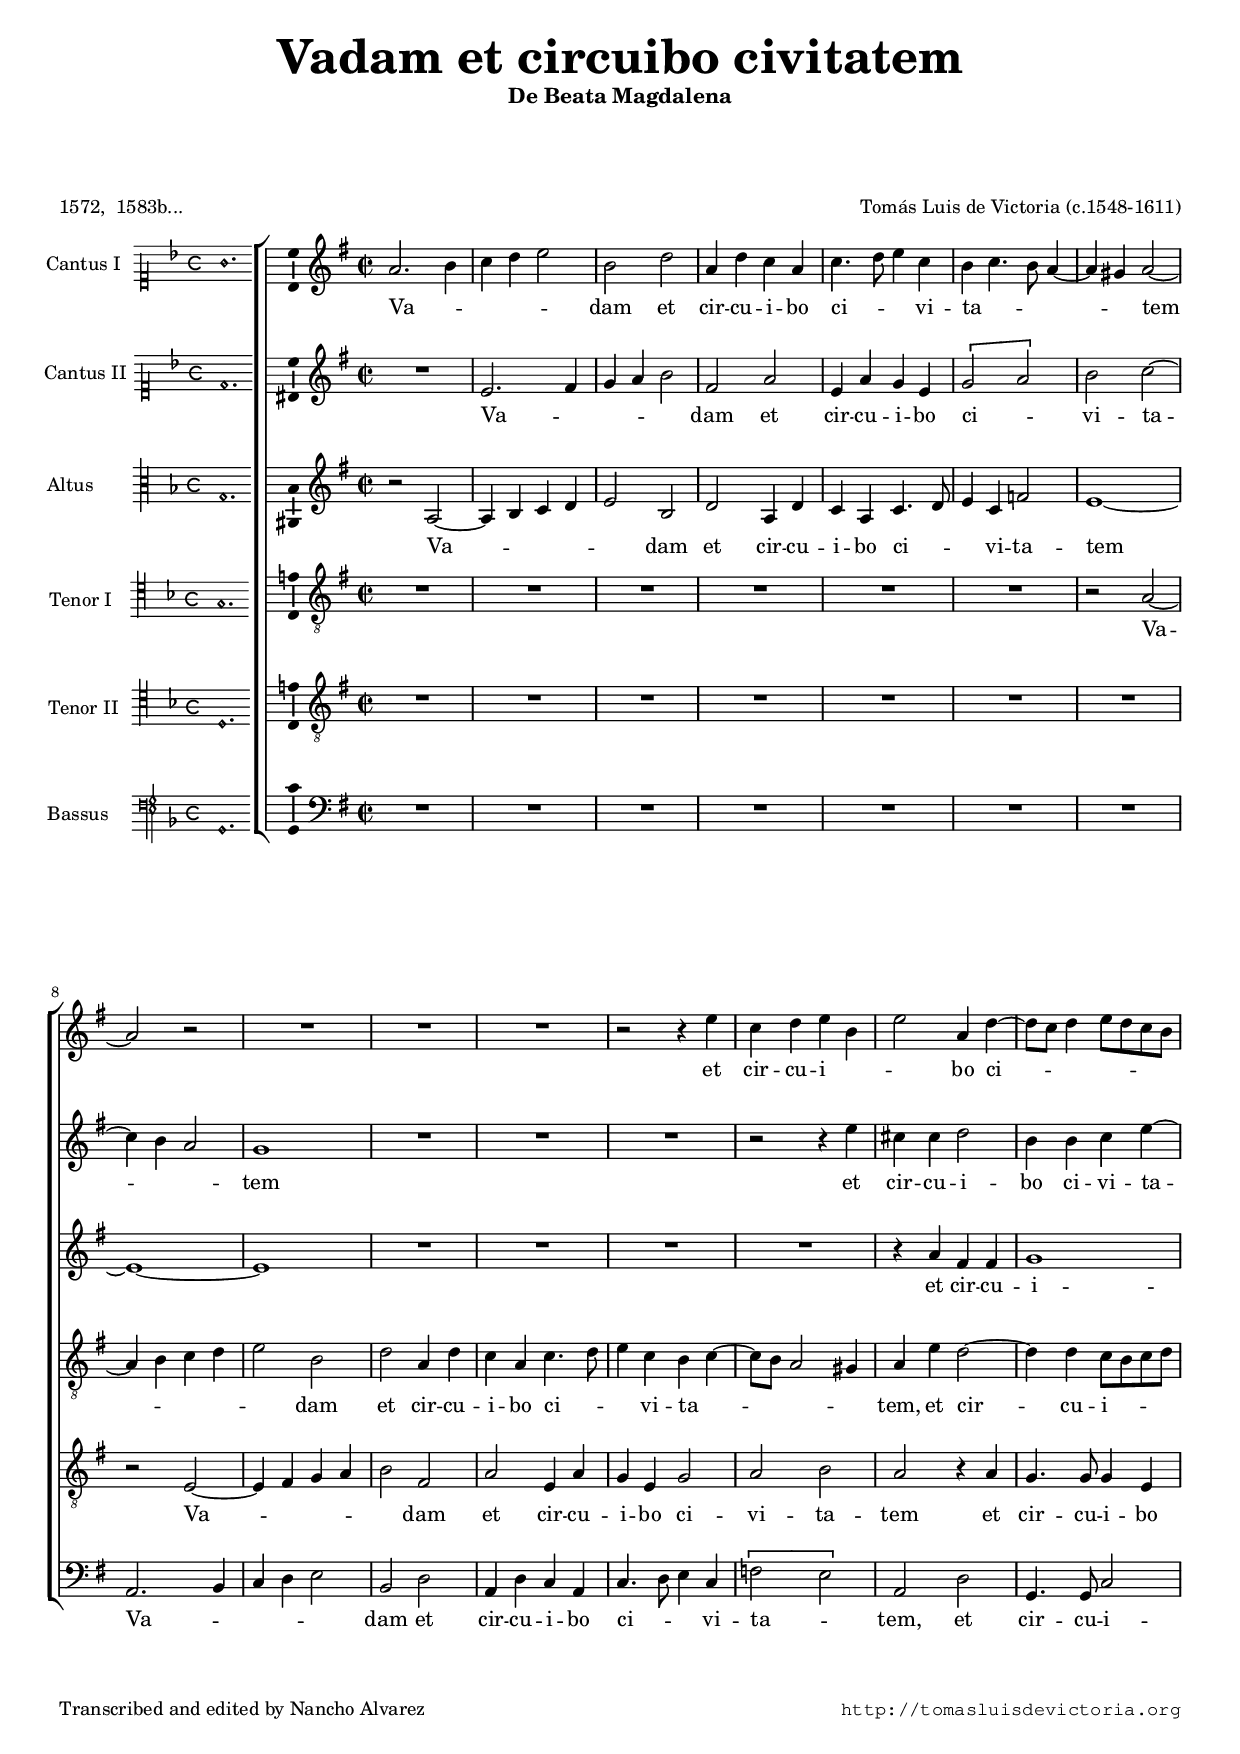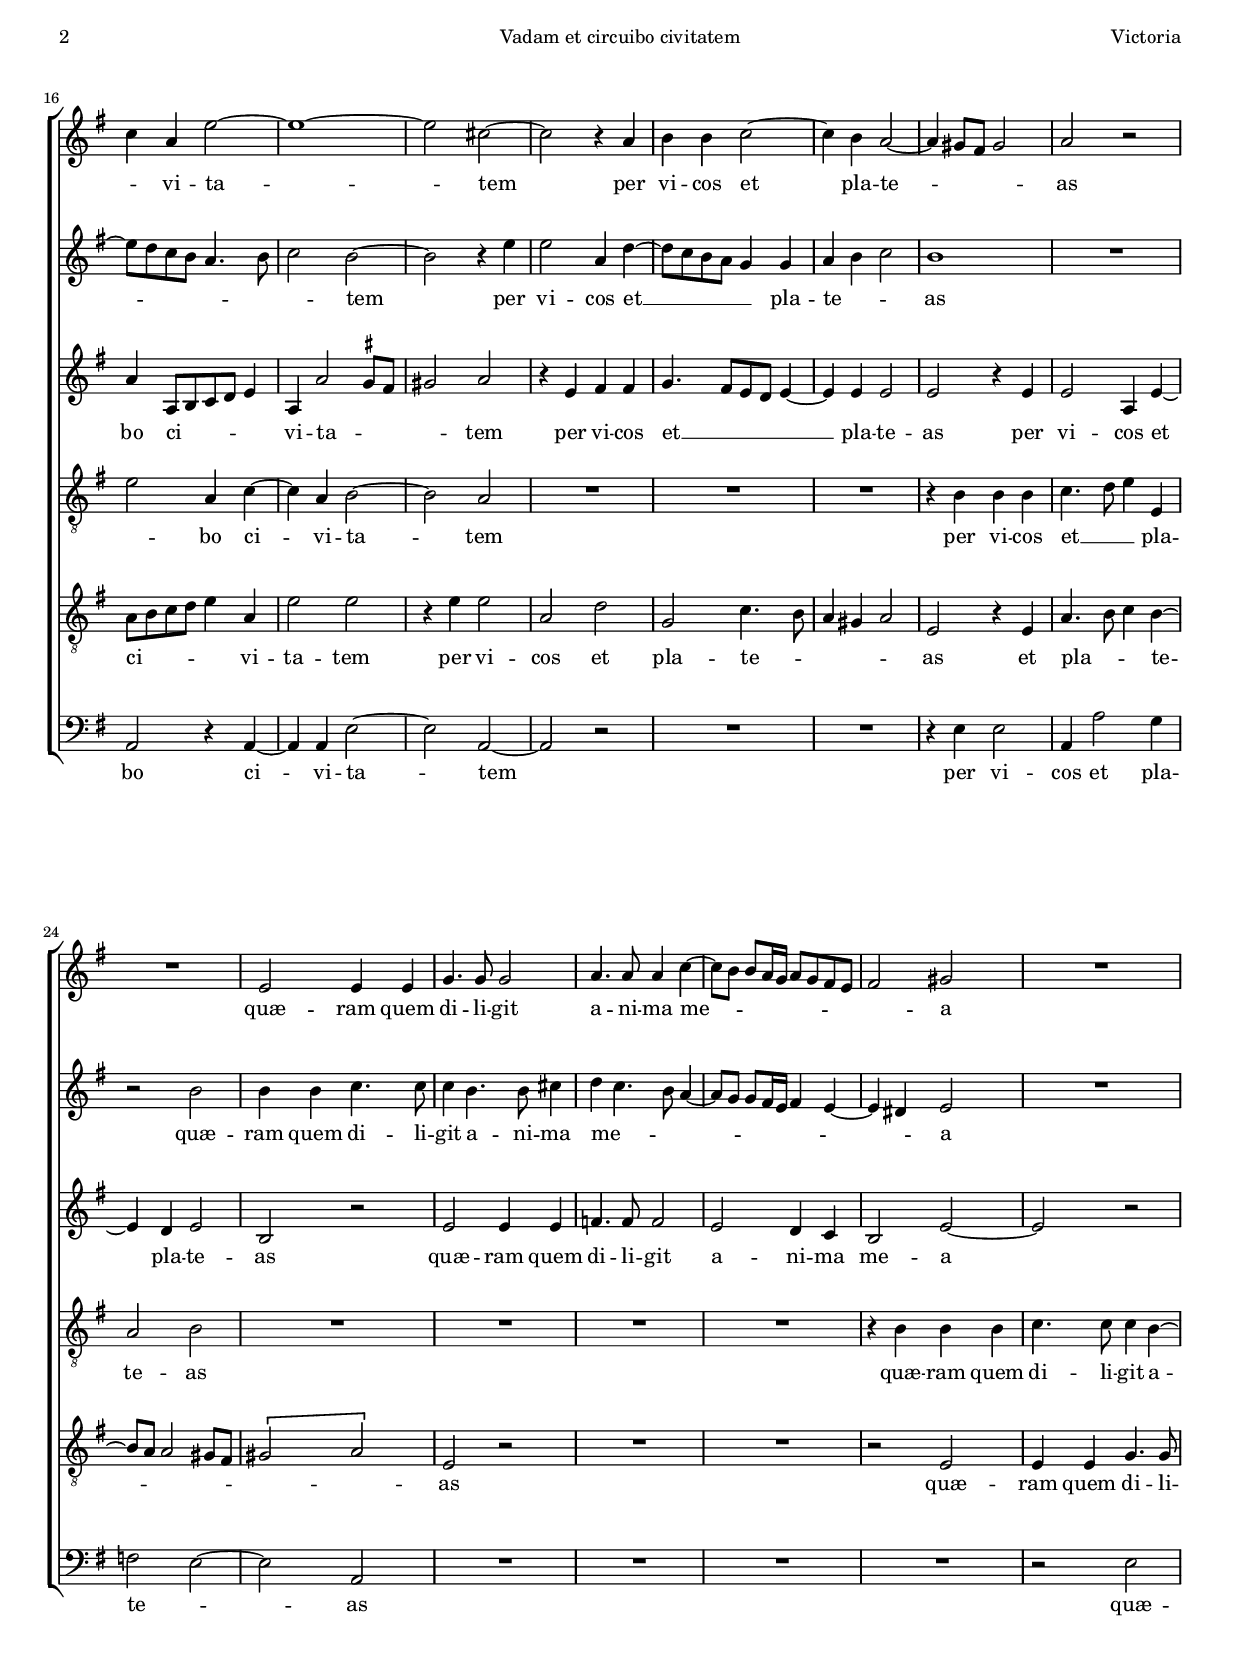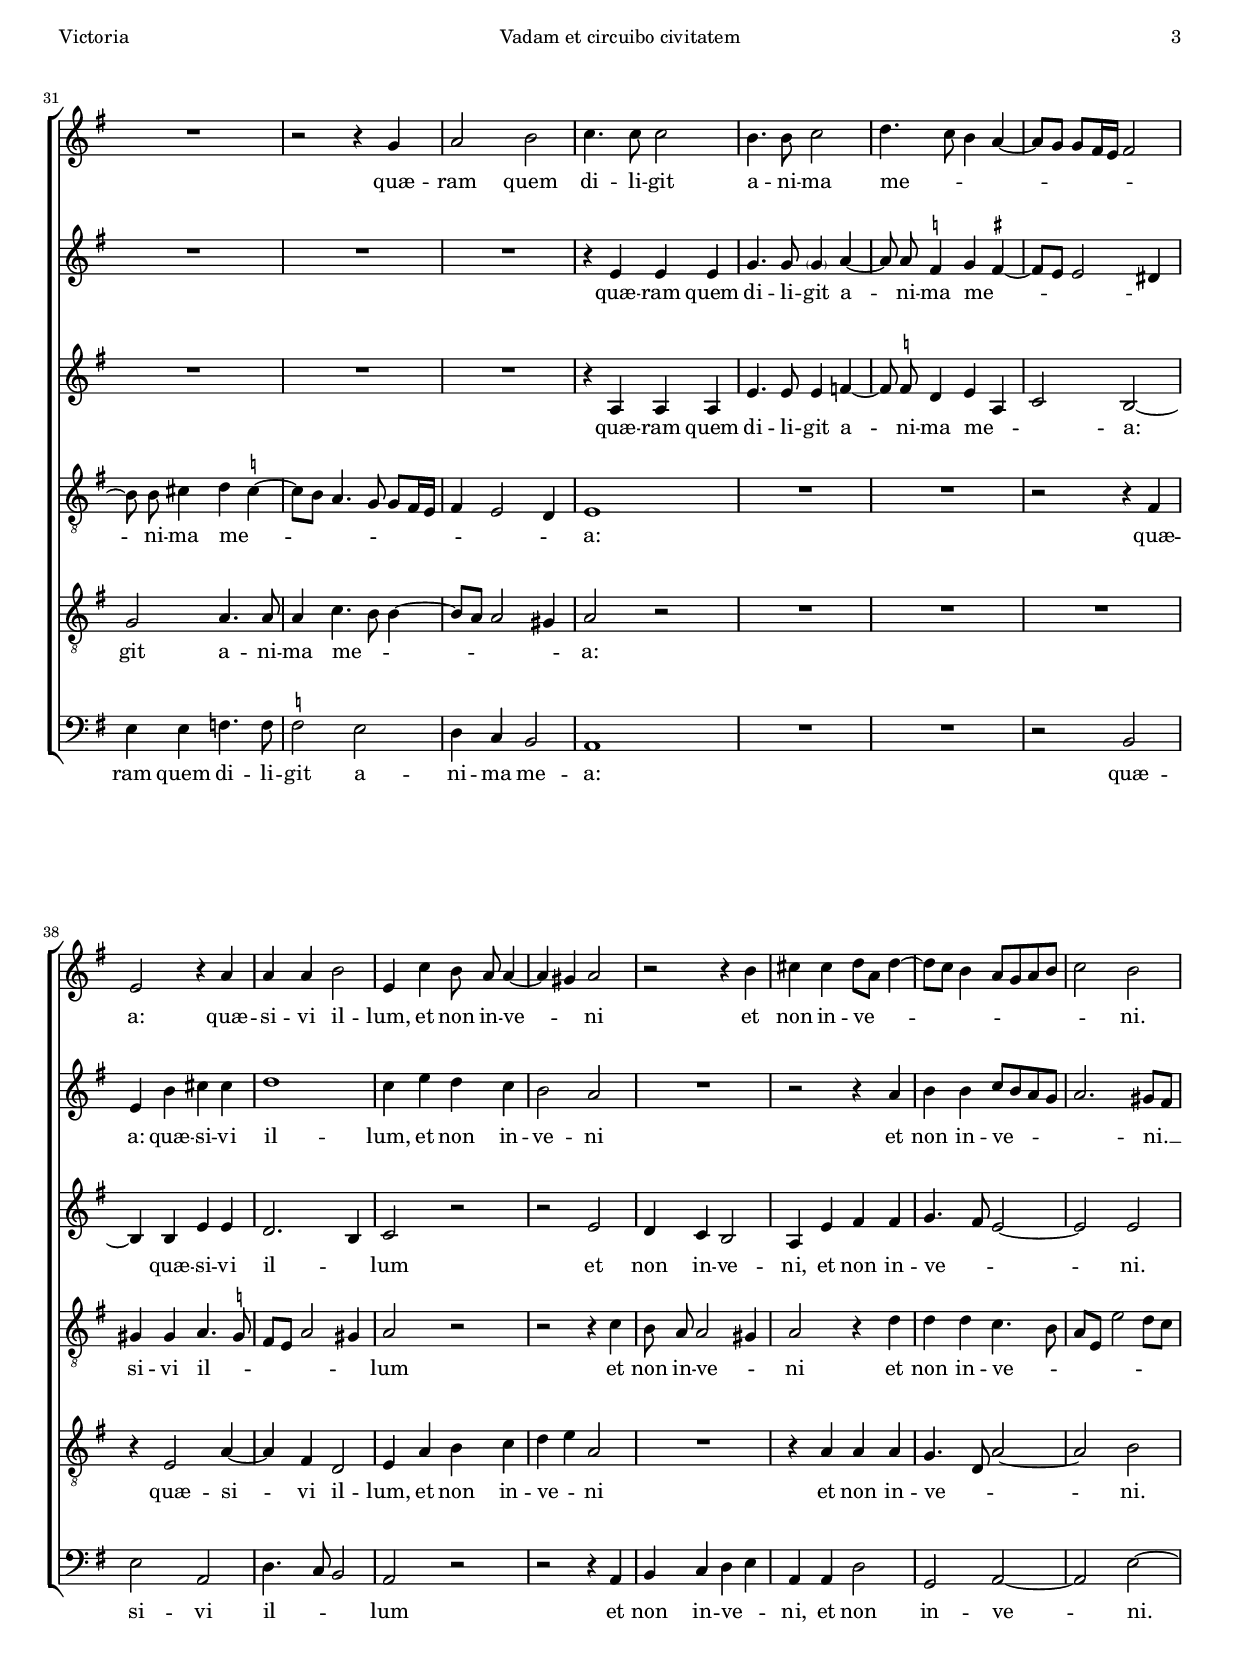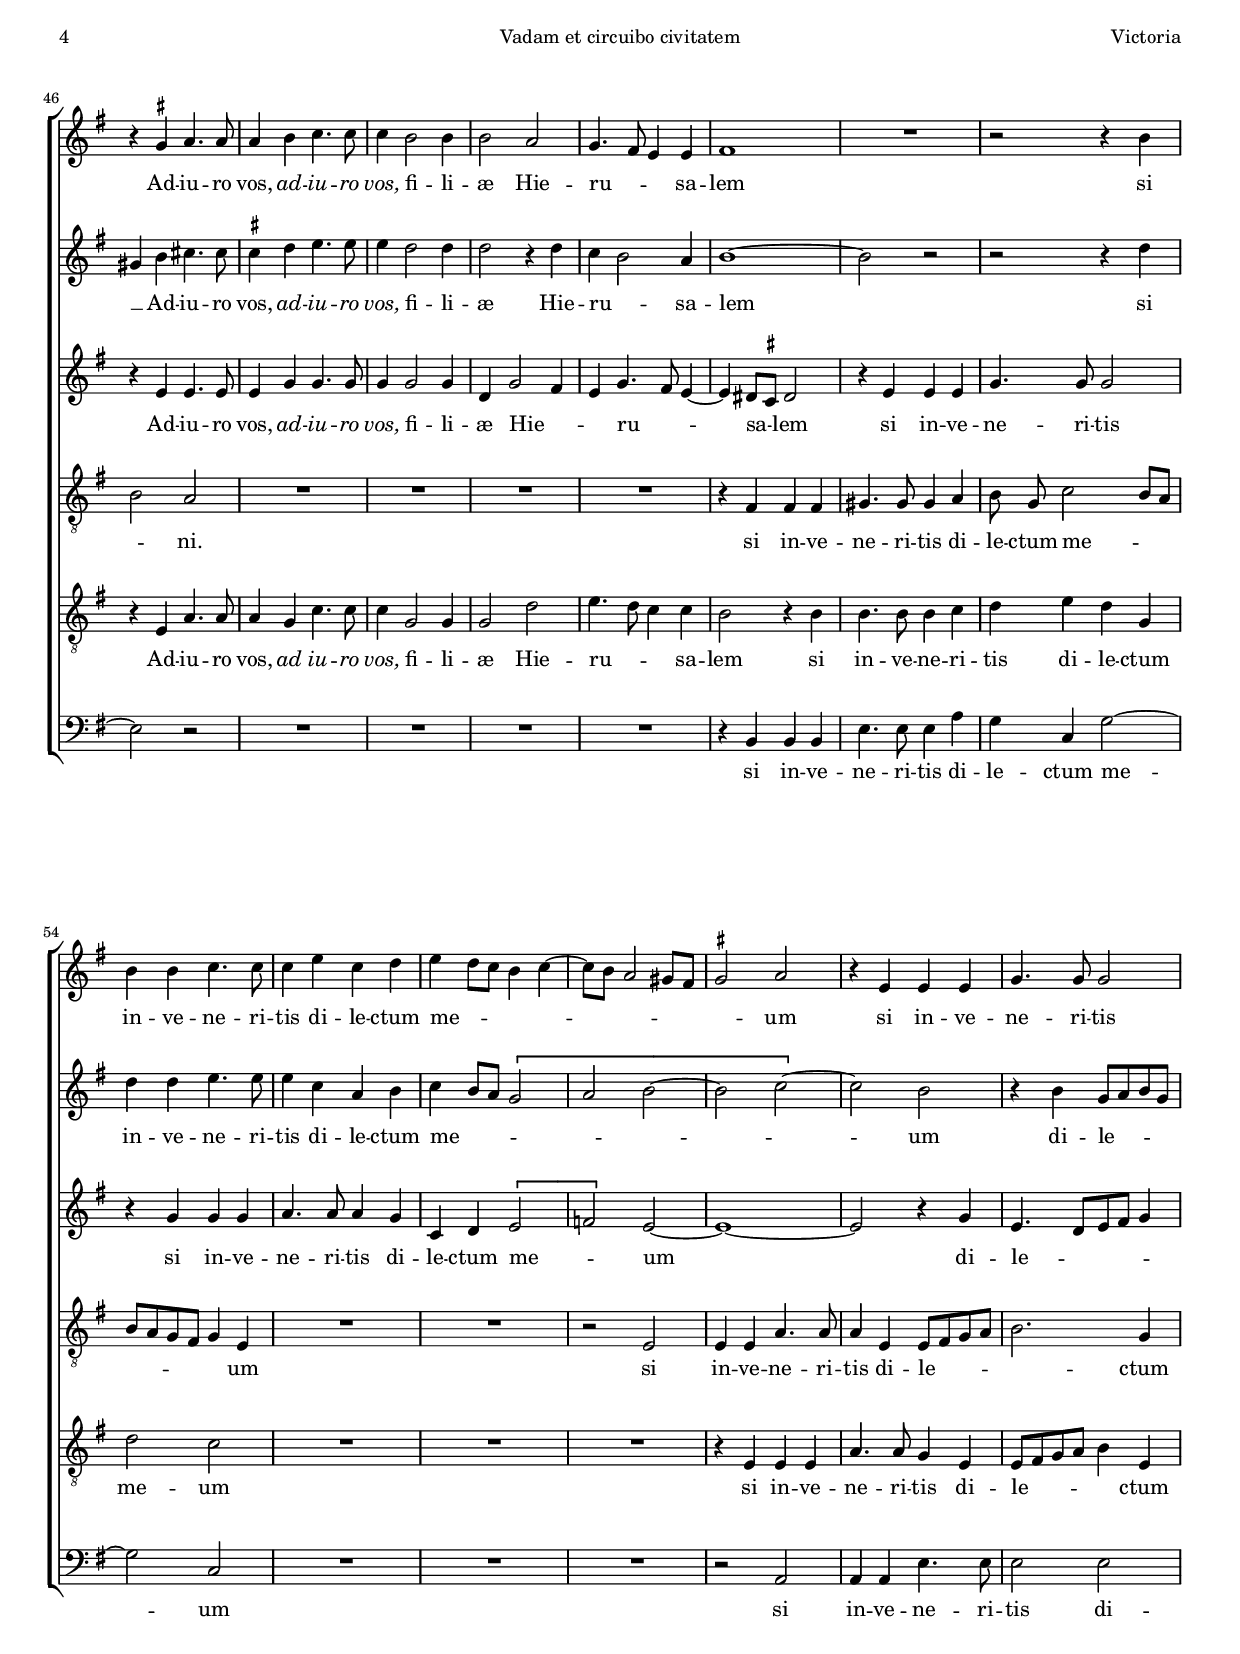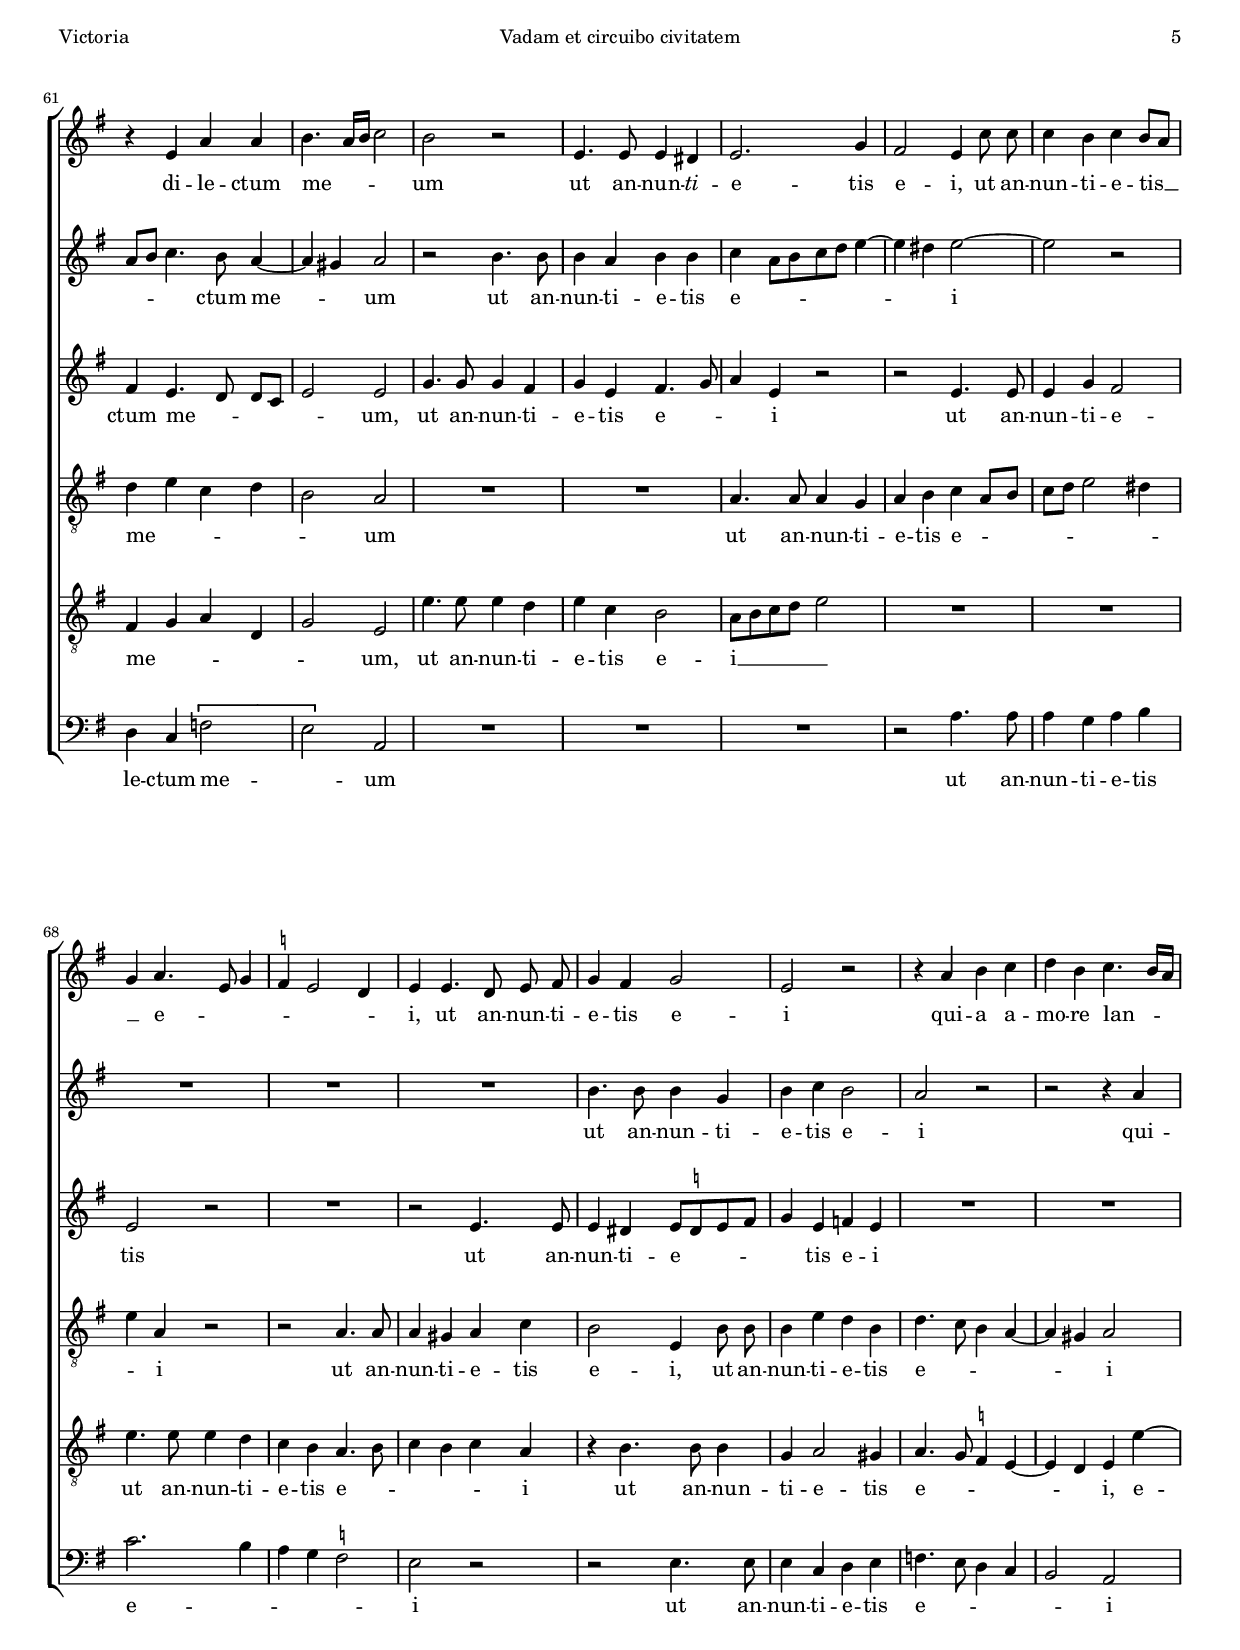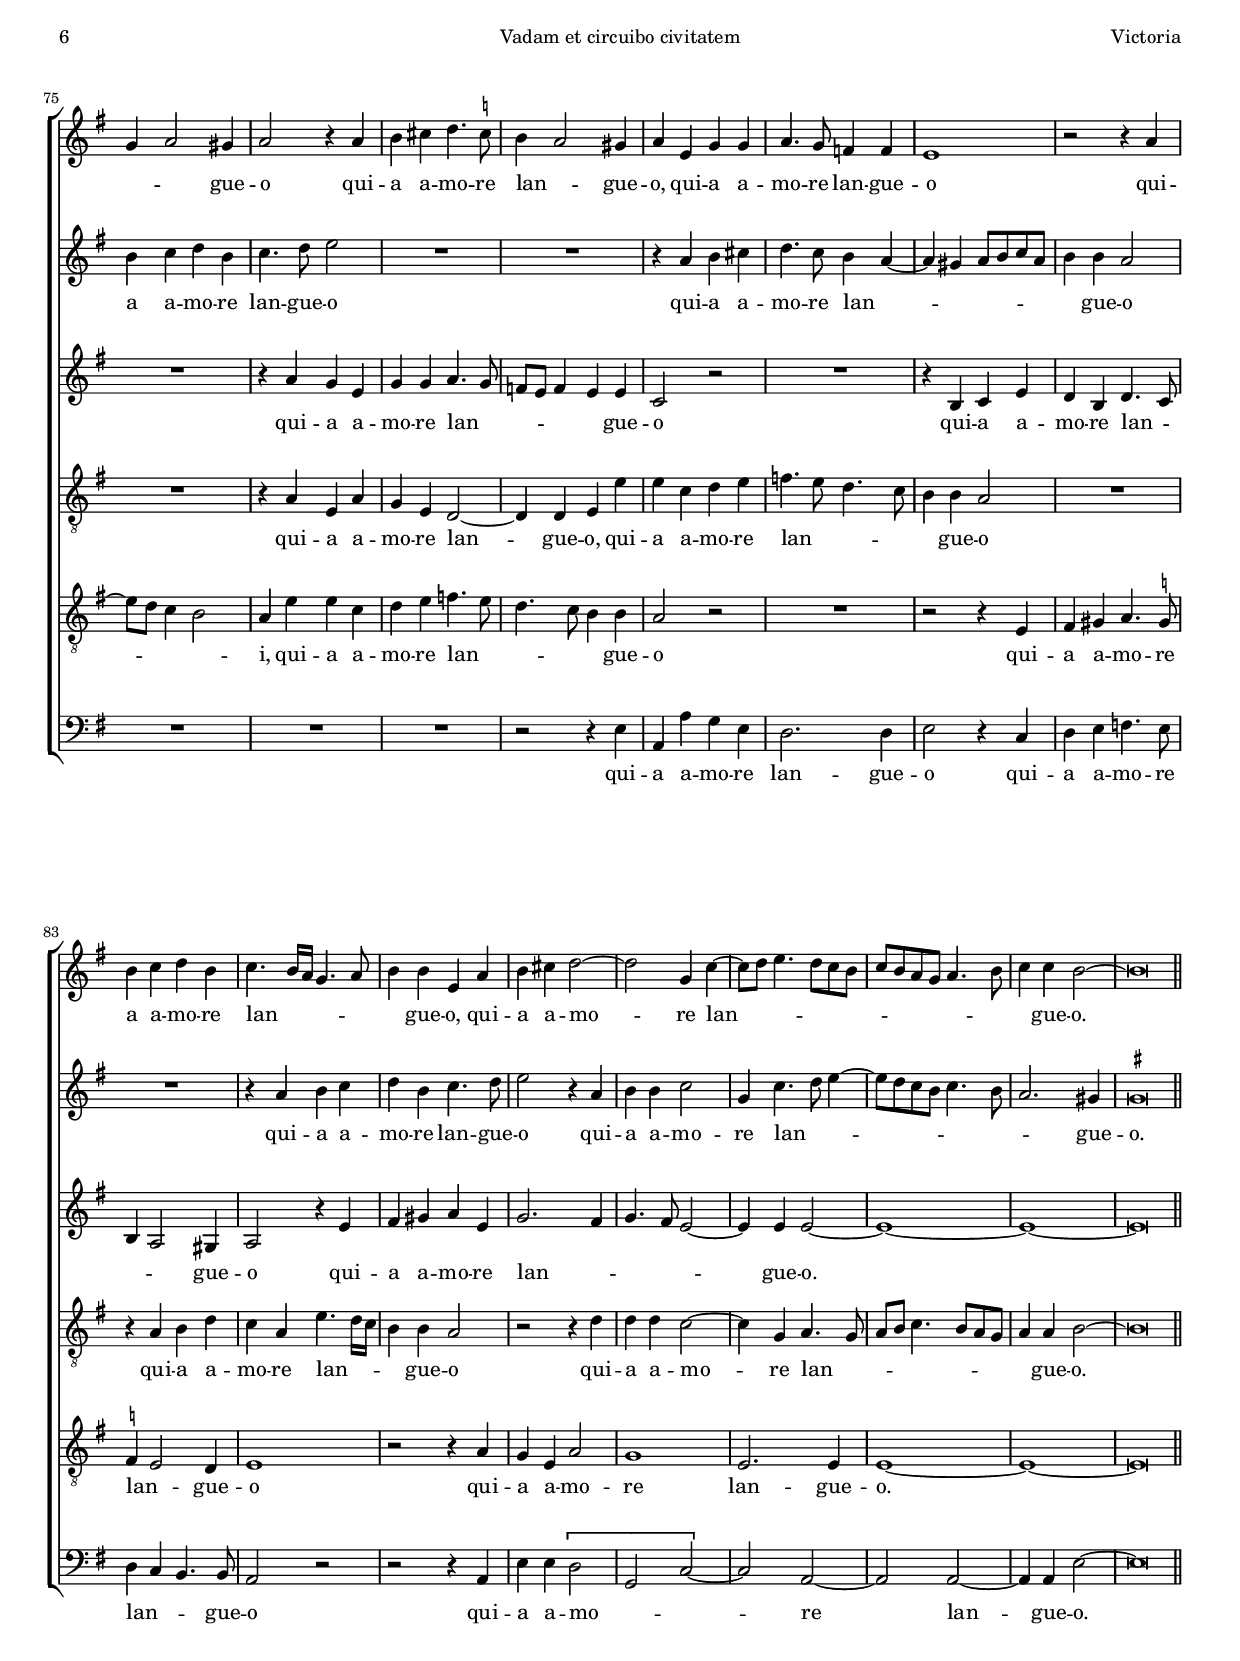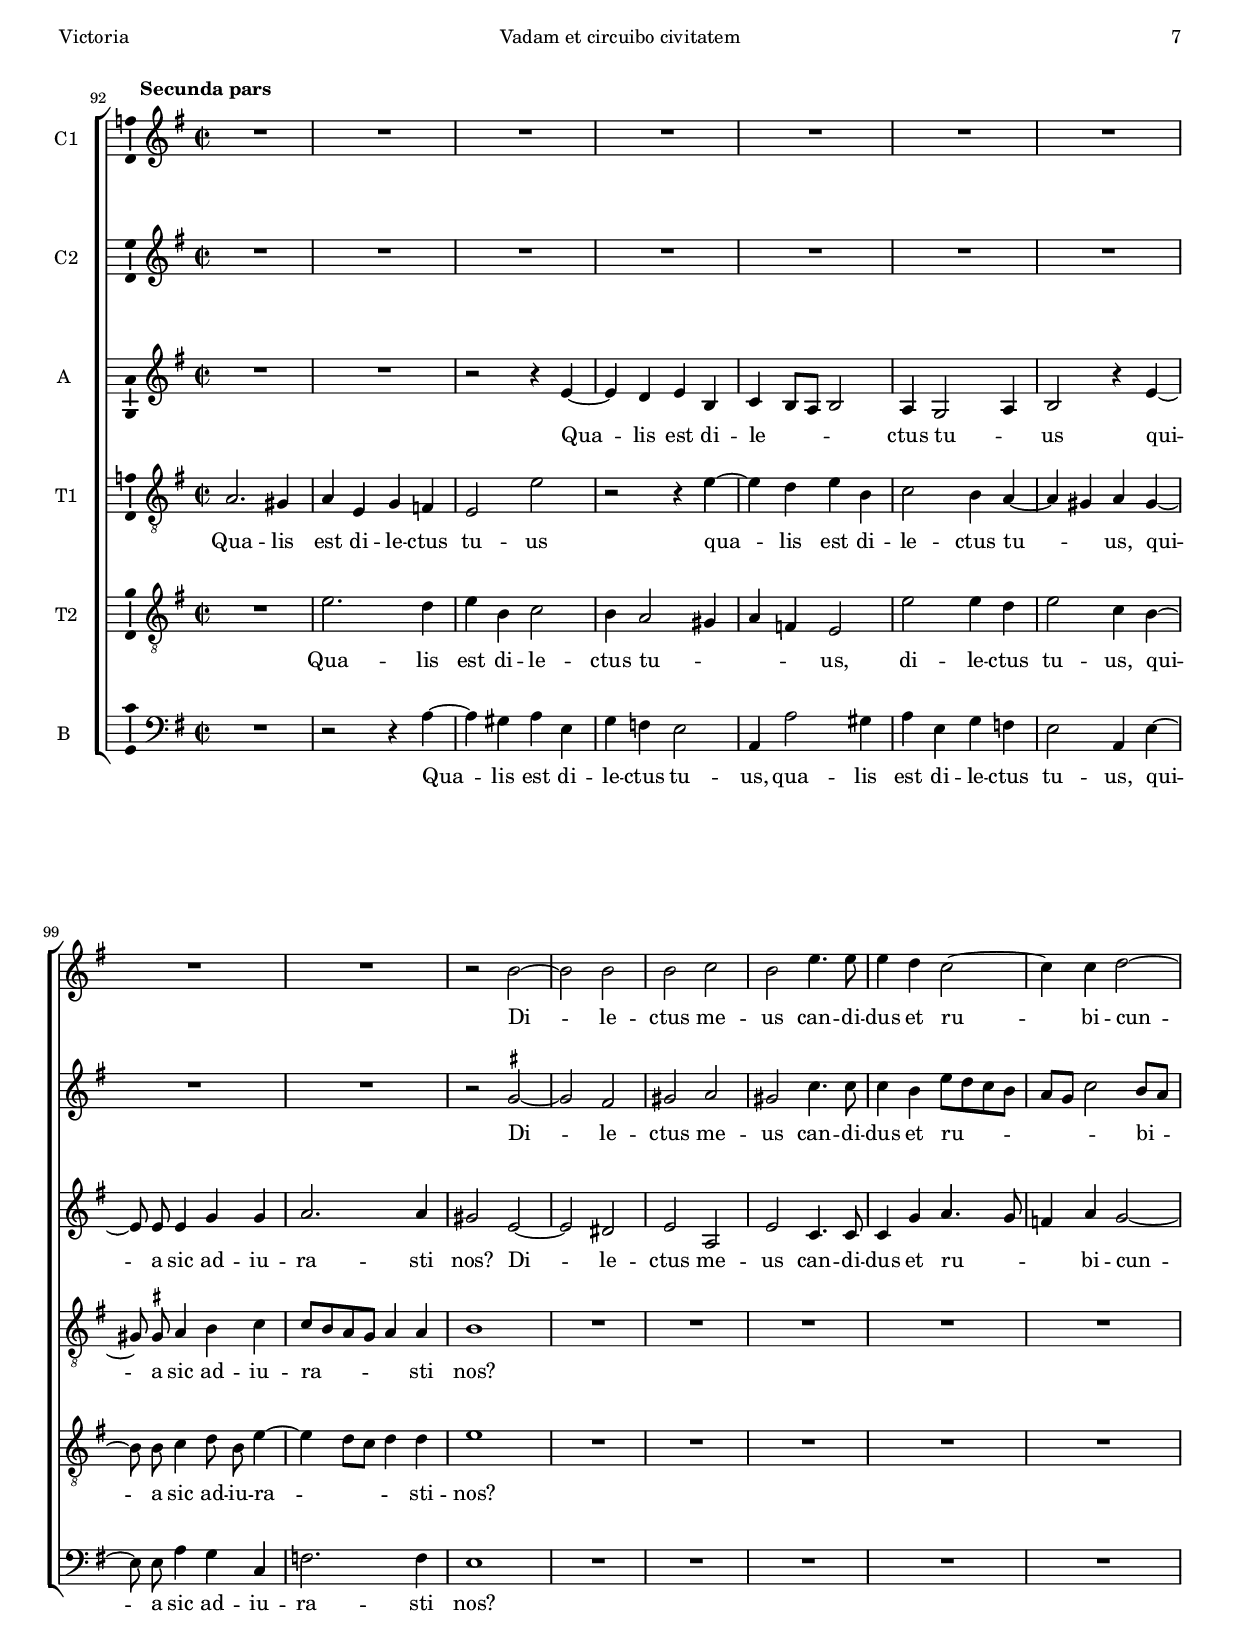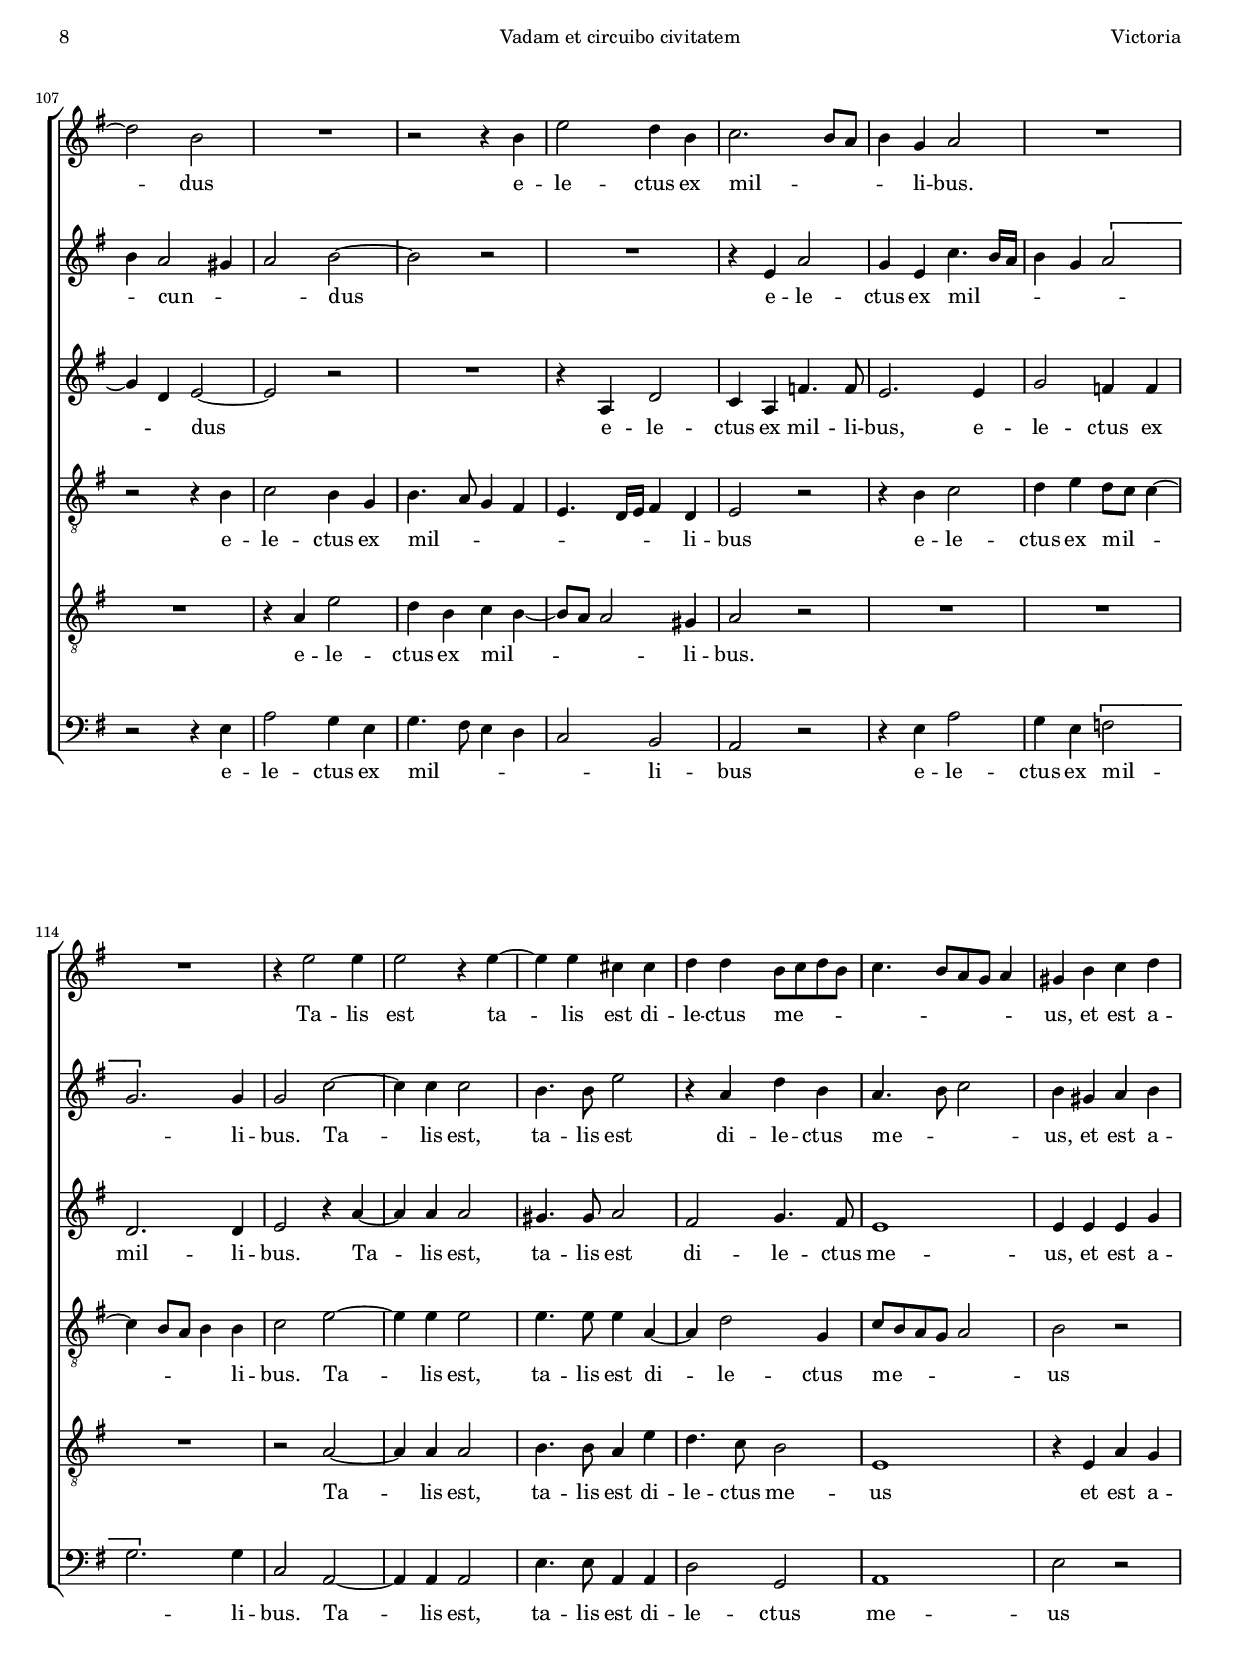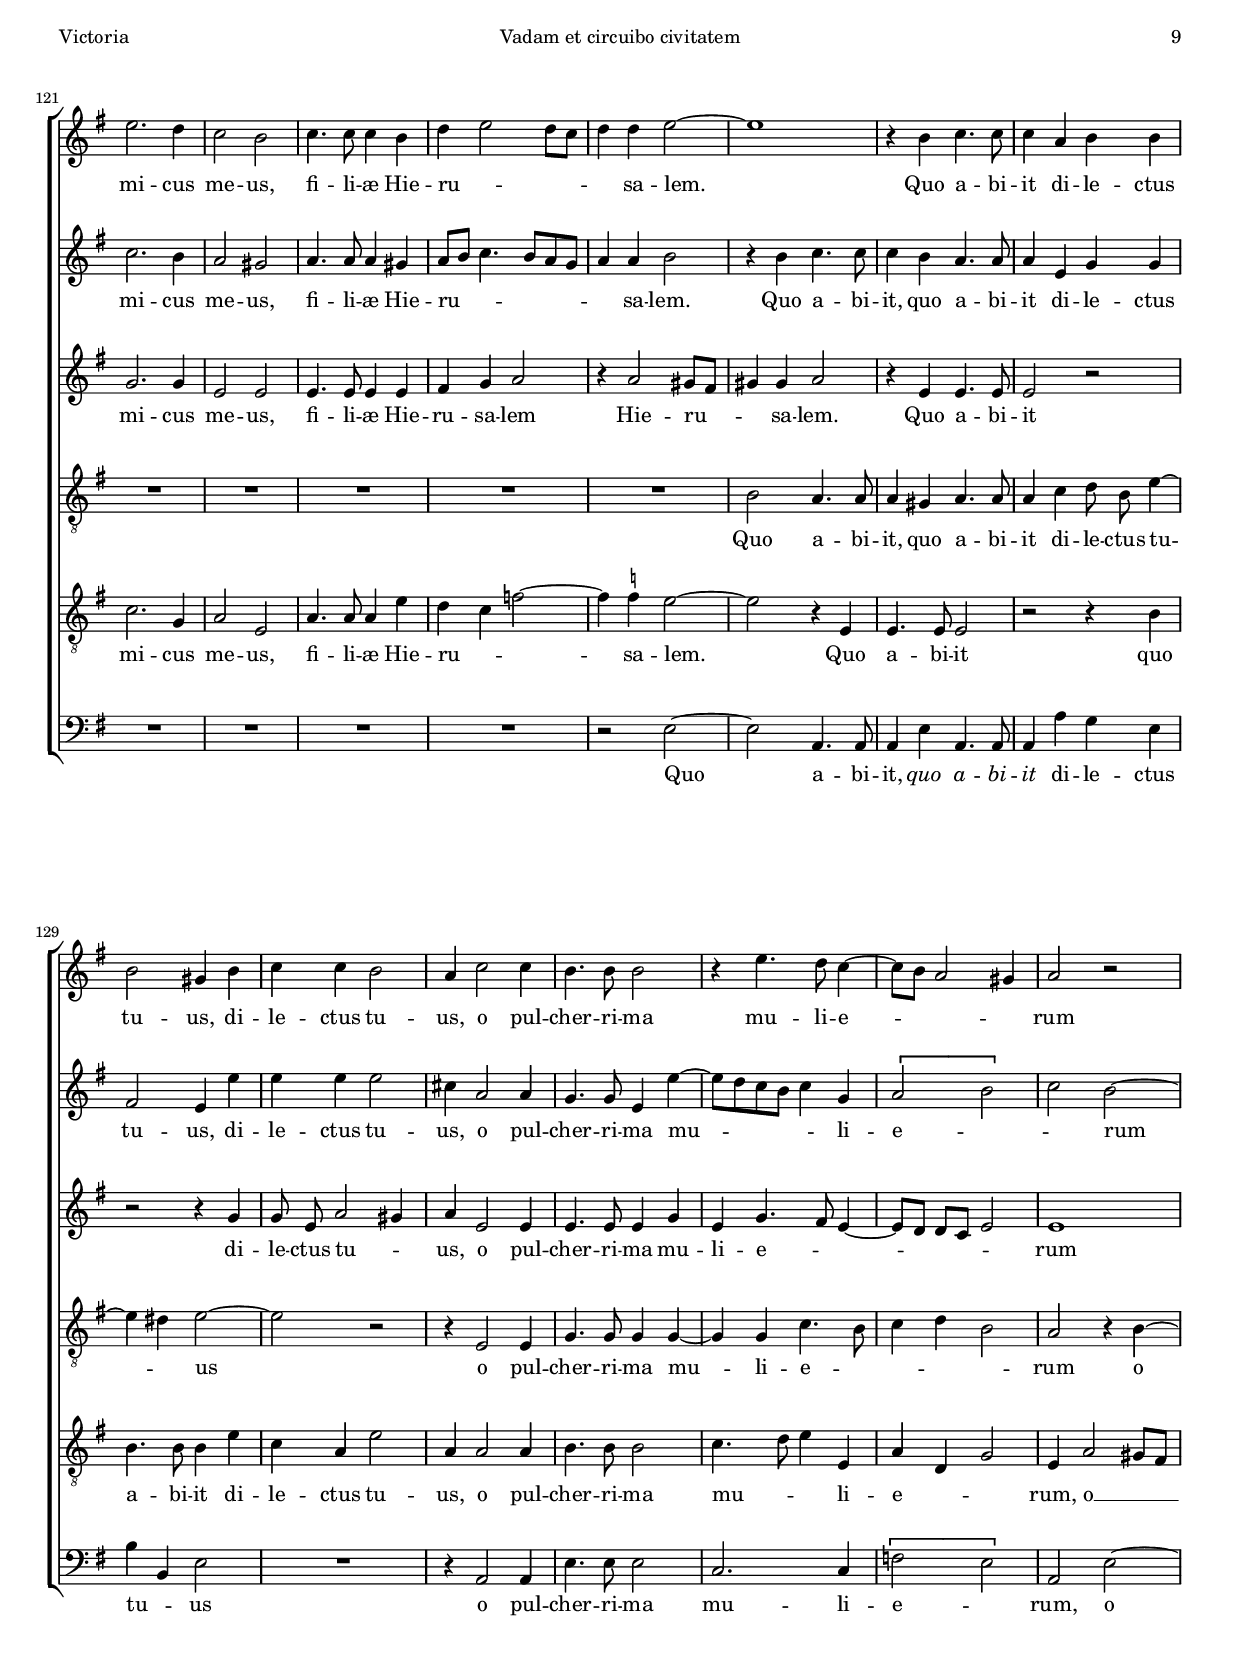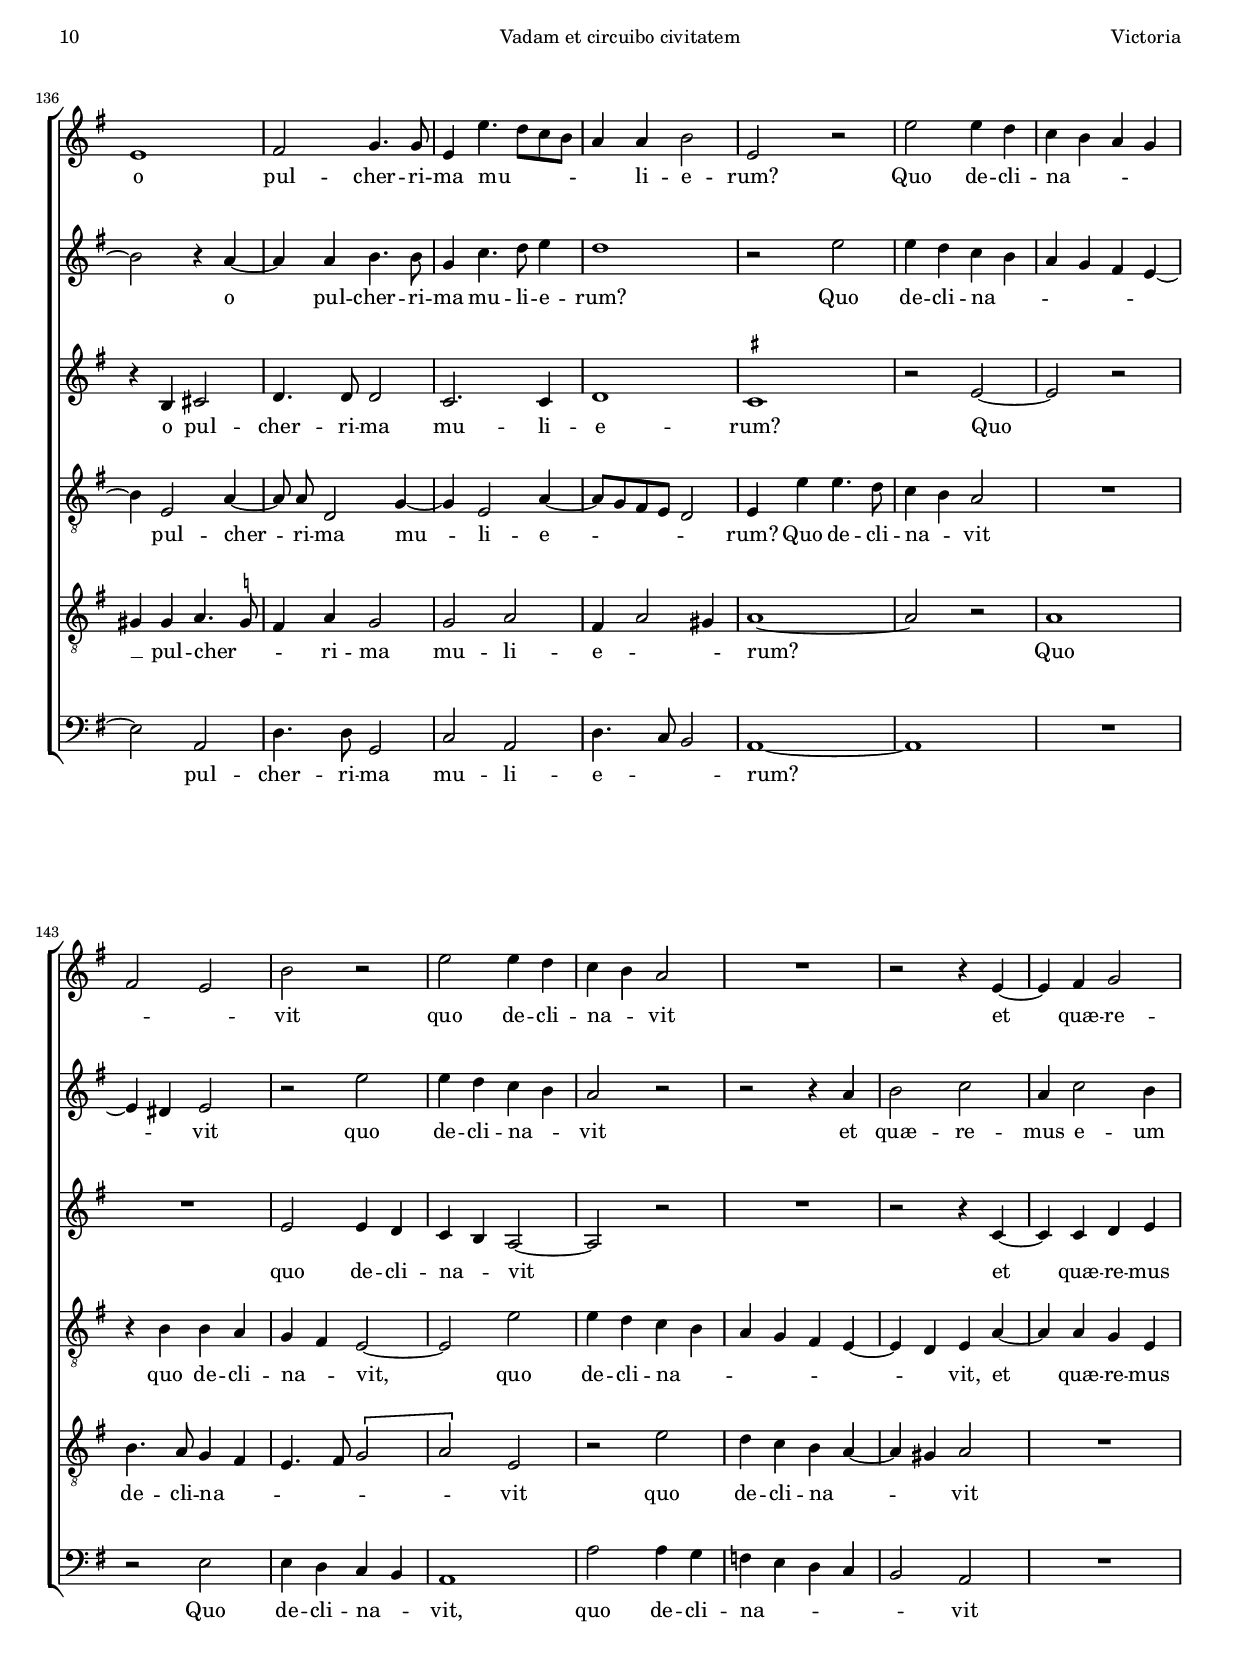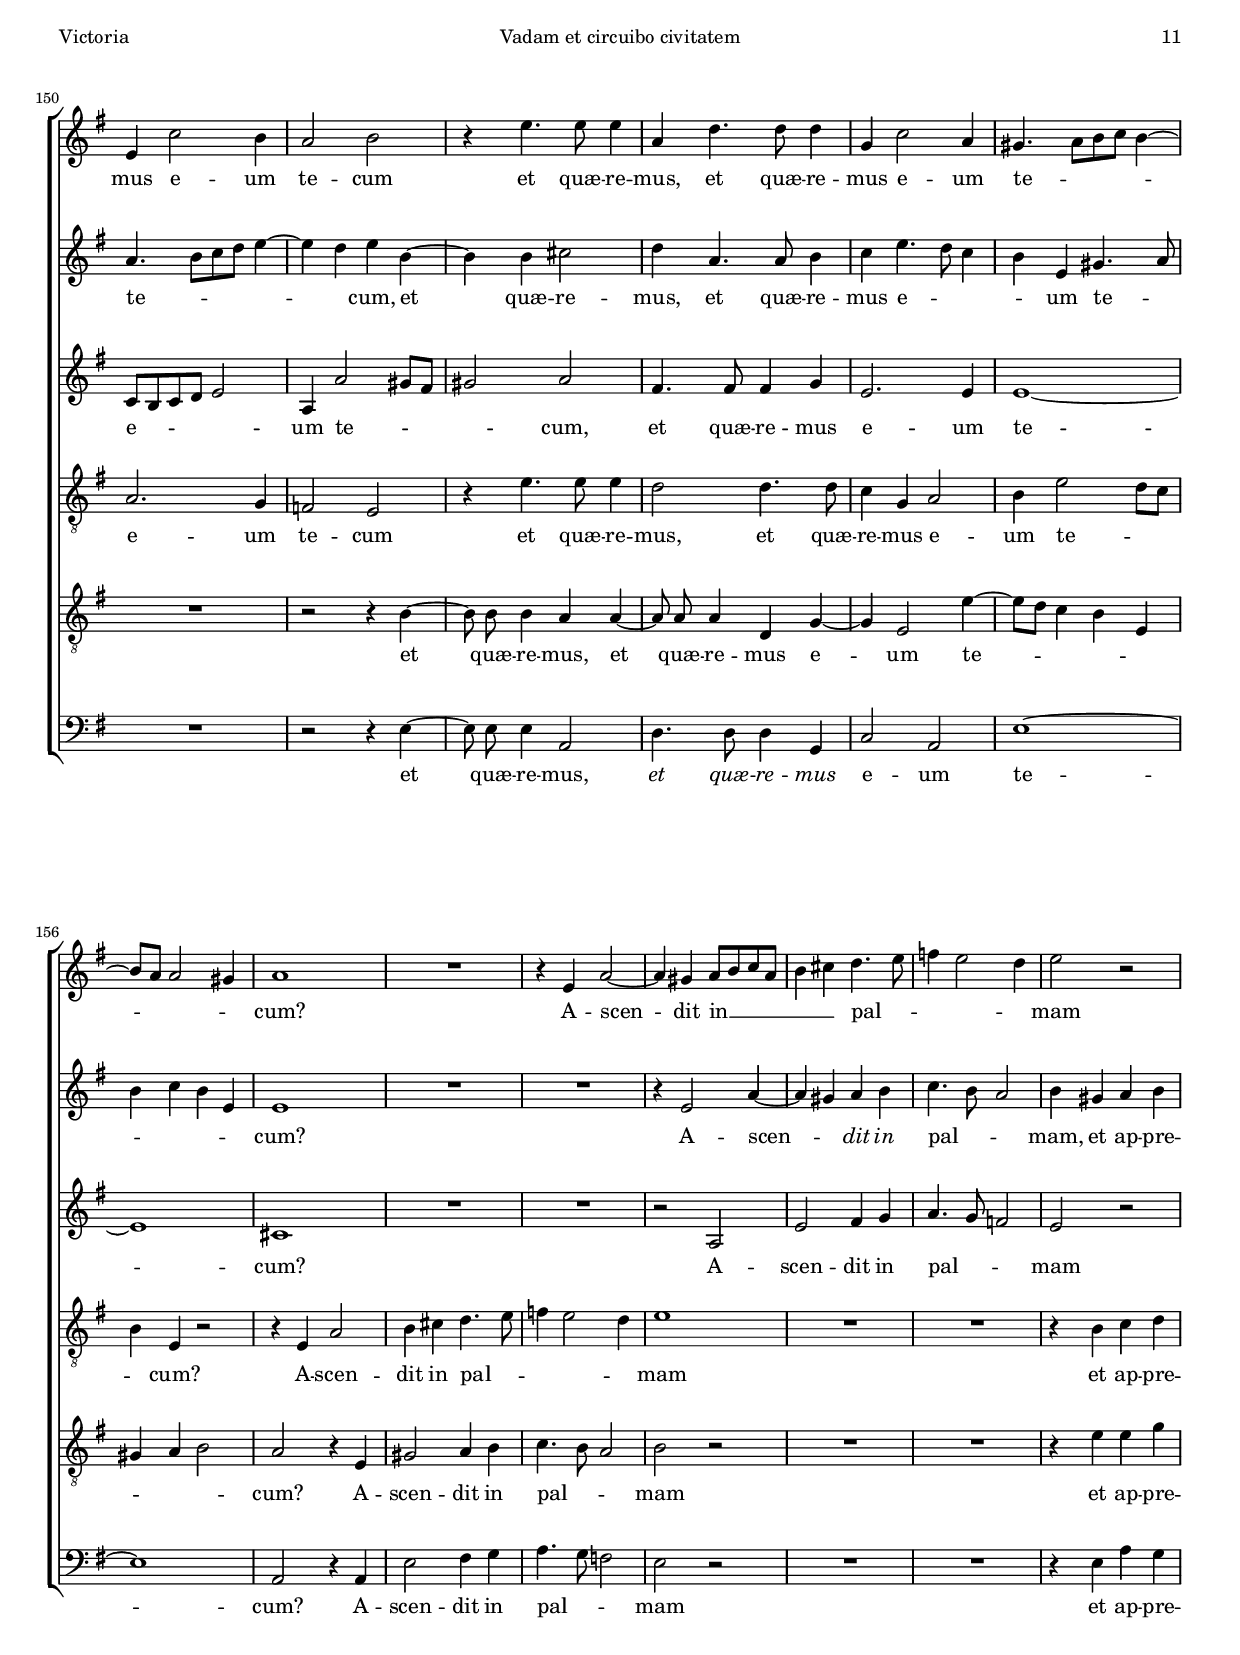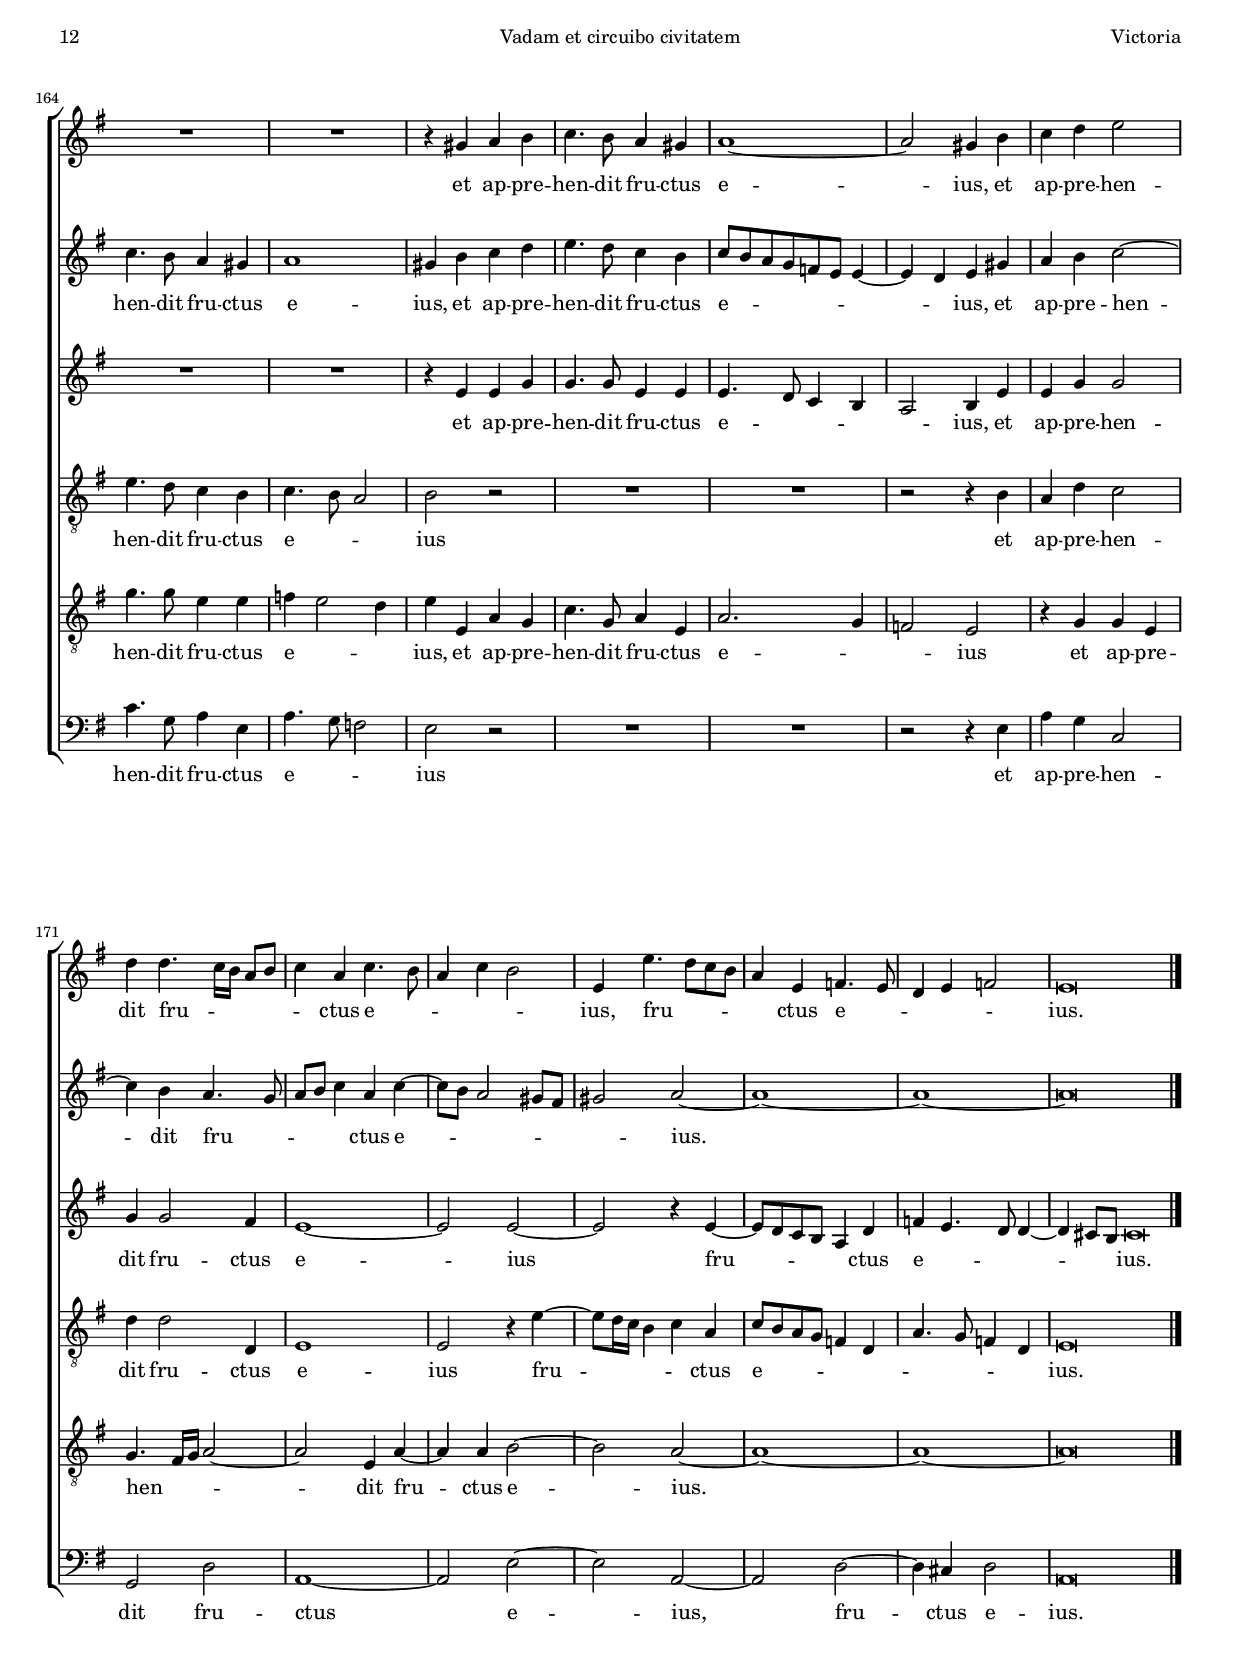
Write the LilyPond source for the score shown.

\version "2.18.0"

#(set-default-paper-size "a4")
#(set-global-staff-size 16.4)
#(ly:set-option 'point-and-click #f)
%mobile -s13.0 -i2.0 -ball

italicas=\override LyricText.font-shape = #'italic
rectas=\override LyricText.font-shape = #'upright
ss=\once \set suggestAccidentals = ##t
incipitwidth = 20
mt=#(define-music-function (parser location offset) (number?) ; move lyric text
      #{ \once \override LyricText.X-offset = -$offset #})


htitle="Vadam et circuibo civitatem"
hcomposer="Victoria"

\header {
	title=\markup{\fontsize #4 "Vadam et circuibo civitatem"}
	subtitle="De Beata Magdalena" % 1603
	%subtitle="In Planctu Beatiss. Virginis Marie" % 1572
	subsubtitle=\markup{\null \vspace #3 }
	composer="Tomás Luis de Victoria (c.1548-1611)"
        pdfauthor=\composer
	%opus="(-)"
	poet="1572,  1583b..."
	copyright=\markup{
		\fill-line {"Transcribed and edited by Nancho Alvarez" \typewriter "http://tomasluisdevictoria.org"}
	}
%	tagline=""
}



global={\key f \major \time 2/2 \skip 1*91 \bar "||"  }


cantus={
	g'2. a'4 |
	bes' c'' d''2 |
	a' c'' |
	g'4 c'' bes' g' |
%5
	bes'4. c''8 d''4 bes' |
	a' bes'4. a'8 g'4 ~ |
	g' fis' g'2 ~ |
	g' r |
	R1*4/4 |
%10
	R1*4/4 |
	R1*4/4 |
	r2 r4 d'' |
	bes' c'' d'' a' |
	d''2 g'4 c'' ~ |
%15
	c''8 bes' c''4 d''8 c'' bes' a' |
	bes'4 g' d''2 ~ |
	d''1 ~ |
	d''2 b' ~ |
	b' r4 g' |
%20
	a' a' bes'2 ~ |
	bes'4 a' g'2 ~ |
	g'4 fis'8 e' fis'2 |
	g' r |
	R1*4/4 |
%25
	d'2 d'4 d' |
	f'4. f'8 f'2 |
	g'4. g'8 g'4 bes' ~ |
	\set Staff.autoBeaming = ##f
	bes'8[ a']  a'[ g'16 f']  g'8[ f' e' d'] |
	\set Staff.autoBeaming = ##t
	e'2 fis' |
%30
	R1*4/4 |
	R1*4/4 |
	r2 r4 f' |
	g'2 a' |
	bes'4. bes'8 bes'2 |
%35
	a'4. a'8 bes'2 |
	c''4. bes'8 a'4 g' ~ |
	 g'8[ f']  f'[ e'16 d'] e'2 |
	d' r4 g' |
	g' g' a'2 |
%40
	\set Staff.autoBeaming = ##f
	d'4 bes' a'8 g' g'4 ~ |
	\set Staff.autoBeaming = ##t
	g' fis' g'2 |
	r r4 a' |
	b' b' c''8 g' c''4 ~ |
	c''8 bes' a'4 g'8 f' g' a' |
%45
	bes'2 a' |
	r4 \ss fis' g'4. g'8 |
	g'4 a' bes'4. bes'8 |
	bes'4 a'2 a'4 |
	a'2 g' |
%50
	f'4. e'8 d'4 d' |
	e'1 |
	R1*4/4 |
	r2 r4 a' |
	a' a' bes'4. bes'8 |
%55
	bes'4 d'' bes' c'' |
	d'' c''8 bes' a'4 bes' ~ |
	bes'8 a' g'2 fis'8 e' |
	\ss fis'2 g' |
	r4 d' d' d' |
%60
	f'4. f'8 f'2 |
	r4 d' g' g' |
	a'4. g'16 a' bes'2 |
	a' r |
	d'4. d'8 d'4 cis' |
%65
	d'2. f'4 |
	\set Staff.autoBeaming = ##f
	e'2 d'4 bes'8 bes' |
	\set Staff.autoBeaming = ##t
	bes'4 a' bes' a'8 g' |
	f'4 g'4. d'8 f'4 |
	\ss ees' d'2 c'4 |
%70
	\set Staff.autoBeaming = ##f
	d' d'4. c'8 d' e' |
	\set Staff.autoBeaming = ##t
	f'4 e' f'2 |
	d' r |
	r4 g' a' bes' |
	c'' a' bes'4. a'16 g' |
%75
	f'4 g'2 fis'4 |
	g'2 r4 g' |
	a' b' c''4. \ss bes'8 |
	a'4 g'2 fis'4 |
	g' d' f' f' |
%80
	g'4. f'8 ees'4 ees' |
	d'1 |
	r2 r4 g' |
	a' bes' c'' a' |
	bes'4. a'16 g' f'4. g'8 |
%85
	a'4 a' d' g' |
	a' b' c''2 ~ |
	c'' f'4 bes' ~ |
	bes'8 c'' d''4. c''8 bes' a' |
	bes' a' g' f' g'4. a'8 
	bes'4 bes' a'2 ~
%90
	a'\breve*1/2 |
}

cantusdos={
	R1*4/4 |
	d'2. e'4 |
	f' g' a'2 |
	e' g' |
%5
	d'4 g' f' d' |
	\[f'2 g'\] |
	a' bes' ~ |
	bes'4 a' g'2 |
	f'1 |
%10
	R1*4/4 |
	R1*4/4 |
	R1*4/4 |
	r2 r4 d'' |
	b' b' c''2 |
%15
	a'4 a' bes' d'' ~ |
	d''8 c'' bes' a' g'4. a'8 |
	bes'2 a' ~ |
	a' r4 d'' |
	d''2 g'4 c'' ~ |
%20
	c''8 bes' a' g' f'4 f' |
	g' a' bes'2 |
	a'1 |
	R1*4/4 |
	r2 a' |
%25
	a'4 a' bes'4. bes'8 |
	bes'4 a'4. a'8 b'4 |
	c'' bes'4. a'8 g'4 ~ |
	\set Staff.autoBeaming = ##f
	g'8[ f']  f'[ e'16 d'] e'4 d' ~ |
	\set Staff.autoBeaming = ##t
	d' cis' d'2 |
%30
	R1*4/4 |
	R1*4/4 |
	R1*4/4 |
	R1*4/4 |
	r4 d' d' d' |
%35
	f'4. f'8 \parenthesize f'4 g' ~ | %! g'4 en 1603 y 1589; f'4 en 1572 
	\set Staff.autoBeaming = ##f
	g'8 g' \ss ees'4 f' \ss e' ~ |
	\set Staff.autoBeaming = ##t
	e'8 d' d'2 cis'4 |
	d' a' b' b' |
	c''1 |
%40
	bes'4 d'' c'' bes' |
	a'2 g' |
	R1*4/4 |
	r2 r4 g' |
	a' a' bes'8 a' g' f' |
%45
	g'2. fis'8 e' |
	fis'4 a' b'4. b'8 |
	\ss b'4 c'' d''4. d''8 |
	d''4 c''2 c''4 |
	c''2 r4 c'' |
%50
	bes' a'2 g'4 |
	a'1 ~
	a'2 r
	r2 r4 c'' |
	c'' c'' d''4. d''8 |
%55
	d''4 bes' g' a' |
	bes' a'8 g' \[f'2 |
	g' a' ~ |
	a' bes' ~ \] |
	bes' a' |
%60
	r4 a' f'8 g' a' f' |
	g' a' bes'4. a'8 g'4 ~ |
	g' fis' g'2 |
	r a'4. a'8 |
	a'4 g' a' a' |
%65
	bes'  g'8[ a' bes' c''] d''4 ~ |
	d'' cis'' d''2 ~ |
	d'' r |
	R1*4/4 |
	R1*4/4 |
%70
	R1*4/4 |
	a'4. a'8 a'4 f' |
	a' bes' a'2 |
	g' r |
	r r4 g' |
%75
	a' bes' c'' a' |
	bes'4. c''8 d''2 |
	R1*4/4 |
	R1*4/4 |
	r4 g' a' b' |
%80
	c''4. bes'8 a'4 g' ~ |
	g' fis' g'8 a' bes' g' |
	a'4 a' g'2 |
	R1*4/4 |
	r4 g' a' bes' |
%85
	c'' a' bes'4. c''8 |
	d''2 r4 g' |
	a' a' bes'2 |
	f'4 bes'4. c''8 d''4 ~ |
	d''8 c'' bes' a' bes'4. a'8 g'2. 
%90
	fis'4 \ss fis'\breve*1/2 |
}

altus={
	r2 g ~ |
	g4 a bes c' |
	d'2 a |
	c' g4 c' |
%5
	bes g bes4. c'8 |
	d'4 bes ees'2 |
	d'1 ~ |
	d' ~ |
	d' |
%10
	R1*4/4 |
	R1*4/4 |
	R1*4/4 |
	R1*4/4 |
	r4 g' e' e' |
%15
	f'1 |
	g'4  g8[ a bes c'] d'4 |
	g g'2 \ss fis'8 e' |
	fis'2 g' |
	r4 d' e' e' |
%20
	f'4.  e'8[ d' c'] d'4 ~ |
	d' d' d'2 |
	d' r4 d' |
	d'2 g4 d' ~ |
	d' c' d'2 |
%25
	a r |
	d' d'4 d' |
	ees'4. ees'8 ees'2 |
	d' c'4 bes |
	a2 d' ~ |
%30
	d' r |
	R1*4/4 |
	R1*4/4 |
	R1*4/4 |
	r4 g g g |
%35
	d'4. d'8 d'4 ees' ~ |
	\set Staff.autoBeaming = ##f
	ees'8 \ss ees' c'4 d' g |
	\set Staff.autoBeaming = ##t
	bes2 a ~ |
	a4 a d' d' |
	c'2. a4 |
%40
	bes2 r |
	r d' |
	c'4 bes a2 |
	g4 d' e' e' |
	f'4. e'8 d'2 ~ |
%45
	d' d' |
	r4 d' d'4. d'8 |
	d'4 f' f'4. f'8 |
	f'4 f'2 f'4 |
	c' f'2 e'4 |
%50
	d' f'4. e'8 d'4 ~ |
	d' cis'8 \ss b cis'2 |
	r4 d' d' d' |
	f'4. f'8 f'2 |
	r4 f' f' f' |
%55
	g'4. g'8 g'4 f' |
	bes c' \[d'2 |
	ees'\] d' ~ |
	d'1 ~ |
	d'2 r4 f' |
%60
	d'4.  c'8[ d' e'] f'4 |
	\set Staff.autoBeaming = ##f
	e' d'4. c'8  c'[ bes] |
	\set Staff.autoBeaming = ##t
	d'2 d' |
	f'4. f'8 f'4 e' |
	f' d' e'4. f'8 |
%65
	g'4 d' r2 |
	r d'4. d'8 |
	d'4 f' e'2 |
	d' r |
	R1*4/4 |
%70
	r2 d'4. d'8 |
	d'4 cis' d'8 \ss c' d' e' |
	f'4 d' ees' d' |
	R1*4/4 |
	R1*4/4 |
%75
	R1*4/4 |
	r4 g' f' d' |
	f' f' g'4. f'8 |
	ees' d' ees'4 d' d' |
	bes2 r |
%80
	R1*4/4 |
	r4 a bes d' |
	c' a c'4. bes8 |
	a4 g2 fis4 |
	g2 r4 d' |
%85
	e' fis' g' d' |
	f'2. e'4 |
	f'4. e'8 d'2 ~ |
	d'4 d' d'2 ~ |
	d'1 ~ d' ~
%90
	d'\breve*1/2 
}

tenor={
	R1*4/4 |
	R1*4/4 |
	R1*4/4 |
	R1*4/4 |
%5
	R1*4/4 |
	R1*4/4 |
	r2 g ~ |
	g4 a bes c' |
	d'2 a |
%10
	c' g4 c' |
	bes g bes4. c'8 |
	d'4 bes a bes ~ |
	bes8 a g2 fis4 |
	g d' c'2 ~ |
%15
	c'4 c' bes8 a bes c' |
	d'2 g4 bes ~ |
	bes g a2 ~ |
	a g |
	R1*4/4 |
%20
	R1*4/4 |
	R1*4/4 |
	r4 a a a |
	bes4. c'8 d'4 d |
	g2 a |
%25
	R1*4/4 |
	R1*4/4 |
	R1*4/4 |
	R1*4/4 |
	r4 a a a |
%30
	bes4. bes8 bes4 a ~ |
	\set Staff.autoBeaming = ##f
	a8 a b4 c' \ss bes ~ |
	 bes8[ a] g4. f8  f[ e16 d] |
	\set Staff.autoBeaming = ##t
	e4 d2 c4 |
	d1 |
%35
	R1*4/4 |
	R1*4/4 |
	r2 r4 e |
	fis fis g4. \ss f8 |
	e d g2 fis4 |
%40
	g2 r |
	r r4 bes |
	\set Staff.autoBeaming = ##f
	a8 g g2 fis4 |
	\set Staff.autoBeaming = ##t
	g2 r4 c' |
	c' c' bes4. a8 |
%45
	g d d'2 c'8 bes |
	a2 g |
	R1*4/4 |
	R1*4/4 |
	R1*4/4 |
%50
	R1*4/4 |
	r4 e e e |
	fis4. fis8 fis4 g |
	\set Staff.autoBeaming = ##f
	a8 f bes2 a8[ g] |
	\set Staff.autoBeaming = ##t
	a g f e f4 d |
%55
	R1*4/4 |
	R1*4/4 |
	r2 d |
	d4 d g4. g8 |
	g4 d d8 e f g |
%60
	a2. f4 |
	c' d' bes c' |
	a2 g |
	R1*4/4 |
	R1*4/4 |
%65
	g4. g8 g4 f |
	g a bes g8 a |
	bes c' d'2 cis'4 |
	d' g r2 |
	r g4. g8 |
%70
	g4 fis g bes |
	\set Staff.autoBeaming = ##f
	a2 d4 a8 a |
	\set Staff.autoBeaming = ##t
	a4 d' c' a |
	c'4. bes8 a4 g ~ |
	g fis g2 |
%75
	R1*4/4 |
	r4 g d g |
	f d c2 ~ |
	c4 c d d' |
	d' bes c' d' |
%80
	ees'4. d'8 c'4. bes8 |
	a4 a g2 |
	R1*4/4 |
	r4 g a c' |
	bes g d'4. c'16 bes |
%85
	a4 a g2 |
	r r4 c' |
	c' c' bes2 ~ |
	bes4 f g4. f8 |
	g a bes4. a8 g f g4 g 
%90
	a2 ~ a\breve*1/2 |

}

tenordos={
	R1*4/4 |
	R1*4/4 |
	R1*4/4 |
	R1*4/4 |
%5
	R1*4/4 |
	R1*4/4 |
	R1*4/4 |
	r2 d ~ |
	d4 e f g |
%10
	a2 e |
	g d4 g |
	f d f2 |
	g a |
	g r4 g |
%15
	f4. f8 f4 d |
	g8 a bes c' d'4 g |
	d'2 d' |
	r4 d' d'2 |
	g c' |
%20
	f bes4. a8 |
	g4 fis g2 |
	d r4 d |
	g4. a8 bes4 a ~ |
	a8 g g2 fis8 e |
%25
	\[fis2 g\] |
	d r |
	R1*4/4 |
	R1*4/4 |
	r2 d |
%30
	d4 d f4. f8 |
	f2 g4. g8 |
	g4 bes4. a8 a4 ~ |
	a8 g g2 fis4 |
	g2 r |
%35
	R1*4/4 |
	R1*4/4 |
	R1*4/4 |
	r4 d2 g4 ~ |
	g e c2 |
%40
	d4 g a bes |
	c' d' g2 |
	R1*4/4 |
	r4 g g g |
	f4. c8 g2 ~ |
%45
	g a |
	r4 d g4. g8 |
	g4 f bes4. bes8 |
	bes4 f2 f4 |
	f2 c' |
%50
	d'4. c'8 bes4 bes |
	a2 r4 a |
	a4. a8 a4 bes |
	c' d' c' f |
	c'2 bes |
%55
	R1*4/4 |
	R1*4/4 |
	R1*4/4 |
	r4 d d d |
	g4. g8 f4 d |
%60
	d8 e f g a4 d |
	e f g c |
	f2 d |
	d'4. d'8 d'4 c' |
	d' bes a2 |
%65
	g8 a bes c' d'2 |
	R1*4/4 |
	R1*4/4 |
	d'4. d'8 d'4 c' |
	bes a g4. a8 |
%70
	bes4 a bes g |
	r a4. a8 a4 |
	f g2 fis4 |
	g4. f8 \ss ees4 d ~ |
	d c d d' ~ |
%75
	d'8 c' bes4 a2 |
	g4 d' d' bes |
	c' d' ees'4. d'8 |
	c'4. bes8 a4 a |
	g2 r |
%80
	R1*4/4 |
	r2 r4 d |
	e fis g4. \ss f8 |
	\ss ees4 d2 c4 |
	d1 |
%85
	r2 r4 g |
	f d g2 |
	f1 |
	d2. d4 |
	d1 ~ d ~
%90
	d\breve*1/2 |
}

bassus={
	R1*4/4 |
	R1*4/4 |
	R1*4/4 |
	R1*4/4 |
%5
	R1*4/4 |
	R1*4/4 |
	R1*4/4 |
	g,2. a,4 |
	bes, c d2 |
%10
	a, c |
	g,4 c bes, g, |
	bes,4. c8 d4 bes, |
	\[ees2 d\] |
	g, c |
%15
	f,4. f,8 bes,2 |
	g, r4 g, ~ |
	g, g, d2 ~ |
	d g, ~ |
	g, r |
%20
	R1*4/4 |
	R1*4/4 |
	r4 d d2 |
	g,4 g2 f4 |
	ees2 d ~ |
%25
	d g, |
	R1*4/4 |
	R1*4/4 |
	R1*4/4 |
	R1*4/4 |
%30
	r2 d |
	d4 d ees4. ees8 |
	\ss ees2 d |
	c4 bes, a,2 |
	g,1 |
%35
	R1*4/4 |
	R1*4/4 |
	r2 a, |
	d g, |
	c4. bes,8 a,2 |
%40
	g, r |
	r r4 g, |
	a, bes, c d |
	g, g, c2 |
	f, g, ~ |
%45
	g, d ~ |
	d r |
	R1*4/4 |
	R1*4/4 |
	R1*4/4 |
%50
	R1*4/4 |
	r4 a, a, a, |
	d4. d8 d4 g |
	f bes, f2 ~ |
	f bes, |
%55
	R1*4/4 |
	R1*4/4 |
	R1*4/4 |
	r2 g, |
	g,4 g, d4. d8 |
%60
	d2 d |
	c4 bes, \[ees2 |
	d\] g, |
	R1*4/4 |
	R1*4/4 |
%65
	R1*4/4 |
	r2 g4. g8 |
	g4 f g a |
	bes2. a4 |
	g f \ss ees2 |
%70
	d r |
	r d4. d8 |
	d4 bes, c d |
	ees4. d8 c4 bes, |
	a,2 g, |
%75
	R1*4/4 |
	R1*4/4 |
	R1*4/4 |
	r2 r4 d |
	g, g f d |
%80
	c2. c4 |
	d2 r4 bes, |
	c d ees4. d8 |
	c4 bes, a,4. a,8 |
	g,2 r |
%85
	r r4 g, |
	d d \[c2 |
	f, bes, ~ \] |
	bes, g, ~ |
	g, g,2 ~ g,4 g,4 
%90
	d2 ~ d\breve*1/2 |
}

textocantus=\lyricmode{
Va -- _ _ _ _ dam et cir -- cu -- i -- bo ci -- _ _ vi -- ta -- _ _ _ _ _ tem _
et cir  -- cu -- i -- _ _ bo ci -- _ _ _ _ _ _ _ _ vi -- ta -- _ _ tem _
per vi -- cos et _ pla -- te -- _ _ _ _ as
quæ -- ram quem di -- li -- git a -- ni -- ma me -- _ _ _ _ _ _ _ _ _ _ a
quæ -- ram quem di -- li -- git a -- ni -- ma me -- _ _ _ _ _ _ _ _ _ a:
quæ -- si -- vi il -- lum,
et non in -- ve -- _ _ ni
et non in -- ve -- _ _ _ _ _ _ _ _ _ _ ni.
Ad -- iu -- ro vos,
\italicas % 1603
ad -- iu -- ro vos,
\rectas
fi -- li -- æ Hie -- ru -- _ _ sa -- lem
si in -- ve -- ne -- ri -- tis di -- le -- ctum me -- _ _ _ _ _ _ _ _ _ _ um
si in -- ve -- ne -- ri -- tis
di -- le -- ctum me -- _ _ _ um
ut an -- nun -- \italicas ti -- \rectas e -- tis e -- i, %! "ci" todas las veces
%\italicas
ut an -- nun -- ti -- e -- tis __ _ _ e -- _ _ _ _ _ i, % 1572 _ _ _ _ _ _ tis e -- _ i,
%\rectas
ut an -- nun -- ti -- e -- tis e -- i
qui -- a a -- mo -- re lan -- _ _ _ _ gue -- o
qui -- a a -- mo -- re lan -- _ gue -- o,
%\italicas
qui -- a a -- mo -- re lan -- gue -- o
%\rectas
qui -- a a -- mo -- re lan -- _ _ _ _ _ gue -- o,
%\italicas
qui -- a a -- mo -- _ re lan -- _ _ _ _ _ _ _ _ _ _ _ _ _ gue -- o.

}

textocantusdos=\lyricmode{
Va -- _ _ _ _ dam et cir -- cu -- i -- bo ci -- _ vi -- ta -- _ _ _ tem
et cir -- cu -- i -- bo ci -- vi -- ta -- _ _ _ _ _ _ _ tem _
per vi -- cos et __ _ _ _ _ _ pla -- te -- _ _ as
quæ -- ram quem di -- li -- git a -- ni -- ma me -- _ _ _ _ _ _ _ _ _ _ _ _ a
quæ -- ram quem di -- li -- git a -- _ ni -- ma me -- _ _ _ _ _ a:
quæ -- si -- vi il -- lum,
et non in -- ve -- ni
et non in -- ve -- _ _ _ _ ni. __ _ _ %! 1603 _ _ ni
Ad -- iu -- ro vos,
\italicas
ad -- iu -- ro vos,
\rectas
fi -- li -- æ
Hie -- ru -- _ sa -- lem _
si in -- ve -- ne -- ri -- tis di -- le -- ctum me -- _ _ _ _ _ _ _ _ um
di -- le -- _ _ _ _ _ _ ctum me -- _ _ um
ut an -- nun -- ti -- e -- tis
e -- _ _ _ _ _ _ _ i _ 
ut an -- nun -- ti -- e -- tis e -- i
qui -- a a -- mo -- re lan -- gue -- o
qui -- a a -- mo -- re lan -- _ _ _ _ _ _ _ _ gue -- o
qui -- a a -- mo -- re lan -- gue -- o
%\italicas
qui -- a a -- mo -- re lan -- _ _ _ _ _ _ _ _ _ gue -- o.
}

textoaltus=\lyricmode{
Va -- _ _ _ _ _ dam 
et cir -- cu -- i -- bo ci -- _ _ vi -- ta -- tem _ _
et cir -- cu -- i -- bo ci -- _ _ _ _ vi -- ta -- _ _ _ tem
per vi -- cos et __ _ _ _ _ _ pla -- te -- as
%\italicas
per vi -- cos et _ pla -- te -- as
%\rectas
quæ -- ram quem di -- li -- git
a -- ni -- ma me -- a _
quæ -- ram quem di -- li -- git a -- _ ni -- ma me -- _ _ a: _ quæ -- si -- vi il -- _ lum
et non in -- ve -- ni,
%\italicas
et non in -- ve -- _ _ _ ni.
%\rectas
Ad -- iu -- ro vos,
\italicas
ad -- iu -- ro vos,
\rectas
fi -- li -- æ Hie -- _ _ ru -- _ _ _ sa -- _ lem
si in -- ve -- ne -- ri -- tis
si in -- ve -- ne -- ri -- tis di -- le -- ctum me -- _ um _ _ 
di -- le -- _ _ _ _ ctum me -- _ _ _ _ um,
ut an -- nun -- ti -- e -- tis e -- _ _ i
ut an -- nun -- ti -- e -- tis
ut an -- nun -- ti -- e -- _ _ _ _ tis e -- i
qui -- a a -- mo -- re lan -- _ _ _ _ _ gue -- o
qui -- a a -- mo -- re lan -- _ _ _ gue -- o
%\italicas
qui -- a a -- mo -- re lan -- _ _ _ _ _ gue -- o. _ _ _ 

}

textotenor=\lyricmode{
Va -- _ _ _ _ _ dam et cir -- cu -- i -- bo ci -- _ _ vi -- ta -- _ _ _ _ _ tem,
et cir -- _ cu -- i -- _ _ _ _ bo ci -- _ vi -- ta -- _ tem
per vi -- cos et __ _ _ pla -- te -- as
quæ -- ram quem di -- li -- git a -- _ ni -- ma me -- _ _ _ _ _ _ _ _ _ _ _ a:
quæ -- si -- vi il -- _ _ _ _ _ lum
et non in -- ve -- _ ni
et non in -- ve -- _ _ _ _ _ _ _ ni.
si in -- ve -- ne -- ri -- tis di -- le -- ctum me -- _ _ _ _ _ _ _ um
si in -- ve -- ne -- ri -- tis di -- le -- _ _ _ _ ctum
me -- _ _ _ _ um
ut \mt #1 an -- \mt #.7 nun -- ti -- e -- tis e -- _ _ _ _ _ _ _ i
ut an -- nun -- ti -- e -- tis
e -- i,
%\italicas
ut an -- nun -- ti -- e -- tis e -- _ _ _ _ _ i
%\rectas
qui -- a a -- mo -- re lan -- _ gue -- o,
qui -- a a -- mo -- re lan -- _ _ _ _ gue -- o
qui -- a a -- mo -- re lan -- _ _ _ gue -- o
%\italicas
qui -- a a -- mo -- _ re lan -- _ _ _ _ _ _ _ _ gue -- o.
}

textotenordos=\lyricmode{
Va -- _ _ _ _ _ dam et cir -- cu -- i -- bo ci -- vi -- ta -- tem
et cir -- cu -- i -- bo ci -- _ _ _ _ vi -- ta -- tem
per vi -- cos et pla -- te -- _ _ _ _ as
et pla -- _ _ te -- _ _ _ _ _ _ _ as
quæ -- ram quem di -- li -- git a -- ni -- ma me -- _ _ _ _ _ _ a:
quæ -- si -- _ vi il -- lum,
et non in -- ve -- _ ni
et non in -- ve -- _ _ _ ni.
Ad -- iu -- ro vos,
\italicas
ad iu -- ro vos,
\rectas
fi -- li -- æ
Hie -- ru -- _ _ sa -- lem
si in -- ve -- ne -- ri -- tis di -- le -- ctum me -- um
si in -- ve -- ne -- ri -- tis di -- le -- _ _ _ _ ctum
me -- _ _ _ _ um,
ut an -- nun -- ti -- e -- tis e -- i __ _ _ _ _ 
ut an -- nun -- ti -- e -- tis e -- _ _ _ _ i
%\italicas
ut \mt #1 an -- \mt #.7 nun -- ti -- e -- tis e -- _ _ _ _ _ i,
%\rectas
e -- _ _ _ _ i,
qui -- a a -- mo -- re lan -- _ _ _ _ gue -- o
qui -- a a -- mo -- re lan -- _ gue -- o
%\italicas
qui -- a a -- mo -- re lan -- gue -- o. _ _ 
}

textobassus=\lyricmode{
Va -- _ _ _ _ dam et cir -- cu -- i -- bo ci -- _ _ vi -- ta -- _ tem,
et cir -- cu -- i -- bo 
ci -- _ vi -- ta -- _ tem _
per vi -- cos et pla -- te -- _ _ as
quæ -- ram quem di -- li -- git a -- ni -- ma me -- a:
quæ -- si -- vi il -- _ _ lum
et non in -- ve -- _ ni,
%\italicas
et non in -- ve -- _ ni. _
%\rectas
si in -- ve -- ne -- ri -- tis di -- le -- ctum me -- _ um
si in -- ve -- ne -- ri -- tis di -- le -- ctum me -- _ um
ut an -- nun -- ti -- e -- tis e -- _ _ _ _ i
ut an -- nun -- ti -- e -- tis e -- _ _ _ _ i
qui -- a a -- mo -- re lan -- gue -- o
qui -- a a -- mo -- re lan -- _ _ gue -- o
qui -- a a -- mo -- _ _ _ re _ lan -- _ gue -- o. _
}



incipitcantus=\markup{
	\score{
		{ 
		\set Staff.instrumentName="Cantus I  "
		\override NoteHead.style = #'neomensural
		\override Rest.style = #'neomensural
		\override Staff.TimeSignature.style = #'neomensural
		\cadenzaOn 
		\clef "petrucci-c1"
		\key f \major
		\time 4/4 % 2/2 en 1572
		g'1.
		} 
	\layout {
		\context {\Voice
			\remove Ligature_bracket_engraver
			\consists Mensural_ligature_engraver
		}
		line-width=\incipitwidth
		indent = 0
	}
	}
}

incipitcantusdos=\markup{
	\score{
		{ 
		\set Staff.instrumentName="Cantus II " % 1603 errata: Altus secundus
		\override NoteHead.style = #'neomensural
		\override Rest.style = #'neomensural
		\override Staff.TimeSignature.style = #'neomensural
		\cadenzaOn 
		\clef "petrucci-c1"
		\key f \major
		\time 4/4
		d'1.
		} 
	\layout {
		\context {\Voice
			\remove Ligature_bracket_engraver
			\consists Mensural_ligature_engraver
		}
		line-width=\incipitwidth
		indent = 0
	}
	}
}

incipitaltus=\markup{
	\score{
		{ 
		\set Staff.instrumentName="Altus       "
		\override NoteHead.style = #'neomensural 
		\override Rest.style = #'neomensural
		\override Staff.TimeSignature.style = #'neomensural
		\cadenzaOn 
		\clef "petrucci-c3"
		\key f \major
		\time 4/4
		g1.
		} 
	\layout {
		\context {\Voice
			\remove Ligature_bracket_engraver
			\consists Mensural_ligature_engraver
		}
		line-width=\incipitwidth
		indent = 0
	}
	}
}


incipittenor=\markup{
	\score{
		{ 
		\set Staff.instrumentName="Tenor I   "
		\override NoteHead.style = #'neomensural 
		\override Rest.style = #'neomensural
		\override Staff.TimeSignature.style = #'neomensural
		\cadenzaOn 
		\clef "petrucci-c4"
		\key f \major
		\time 4/4
		g1.
		} 
	\layout {
		\context {\Voice
			\remove Ligature_bracket_engraver
			\consists Mensural_ligature_engraver
		}
		line-width=\incipitwidth
		indent=0
	}
	}
}

incipittenordos=\markup{
	\score{
		{ 
		\set Staff.instrumentName="Tenor II  "
		\override NoteHead.style = #'neomensural 
		\override Rest.style = #'neomensural
		\override Staff.TimeSignature.style = #'neomensural
		\cadenzaOn 
		\clef "petrucci-c4"
		\key f \major
		\time 4/4
		d1.
		} 
	\layout {
		\context {\Voice
			\remove Ligature_bracket_engraver
			\consists Mensural_ligature_engraver
		}
		line-width=\incipitwidth
		indent=0
	}
	}
}


incipitbassus=\markup{
	\score{
		{ 
		\set Staff.instrumentName="Bassus    "
		\override NoteHead.style = #'neomensural 
		\override Rest.style = #'neomensural
		\override Staff.TimeSignature.style = #'neomensural
		\cadenzaOn 
		\clef "petrucci-f4"
		\key f \major
		\time 4/4
		g,1.
		} 
	\layout {
		\context {\Voice
			\remove Ligature_bracket_engraver
			\consists Mensural_ligature_engraver
		}
		line-width=\incipitwidth
		indent = 0
	}
	}
}





\score {\transpose c' d'{
\new ChoirStaff<<

	\new Staff <<\global
	\new Voice="v1" {
		\set Staff.instrumentName=\incipitcantus
		\clef "treble"
		\cantus }
	\new Lyrics \lyricsto "v1" {\textocantus }
	>>

	\new Staff <<\global
	\new Voice="v5" {
		\set Staff.instrumentName=\incipitcantusdos
		\clef "treble"
		\cantusdos }
	\new Lyrics \lyricsto "v5" {\textocantusdos }
	>>

	
	\new Staff << \global
	\new Voice="v2" {
		\set Staff.instrumentName=\incipitaltus
		\clef "treble" 
		\altus}
	\new Lyrics \lyricsto "v2" {\textoaltus }
	>>

	
	\new Staff <<\global
	\new Voice="v3" {
		\set Staff.instrumentName=\incipittenor
		\clef "G_8"
		\tenor }
	\new Lyrics \lyricsto "v3" {\textotenor }
	>>
	
		
	\new Staff <<\global
	\new Voice="v6" {
		\set Staff.instrumentName=\incipittenordos
		\clef "G_8"
		\tenordos }
	\new Lyrics \lyricsto "v6" {\textotenordos }
	>>
	

	\new Staff <<\global
	\new Voice="v4" {
		\set Staff.instrumentName=\incipitbassus
		\clef "bass" 
		\bassus }
	\new Lyrics \lyricsto "v4" {\textobassus }
	>>
	
>>

	}%transpose

\layout{ 
        indent = 3.5\cm %notablet
        %tablet indent = 3.0\cm
	\context {\Lyrics 
		\override VerticalAxisGroup.staff-affinity = #UP
		\override VerticalAxisGroup.nonstaff-relatedstaff-spacing =
			#'((basic-distance . 0) (minimum-distance . 0) (padding . 1))
		\override LyricText.font-size = #1.2
		\override LyricHyphen.minimum-distance = #0.5
	}
	\context {\Score 
		\override BarNumber.padding = #2 
	}
	\context {\Voice 
		melismaBusyProperties = #'() 
	}
	%\context { \Staff \RemoveEmptyStaves }
	\context {\Staff 
		\override VerticalAxisGroup.staff-staff-spacing =
			#'((basic-distance . 11) (minimum-distance . 0) (padding . 1))
		\consists Ambitus_engraver 
		\override LigatureBracket.padding = #1
	}
}

%\midi {}

}

%%%%%%%%%%%%%%%%%%%%%%%%%%%%%%%%%%%%%%%%%%%%%%%%%%%%%%%%%%%%%%%%%%%



global={
\set Score.currentBarNumber = #92 \bar ""
\key f \major \time 2/2  \skip 1*86 \bar "|." }

cantus={
	\once \override Score.MetronomeMark.padding = #2.5
	\once \override Score.MetronomeMark.X-offset = #4
	\tempo \markup{"Secunda pars"}
	R1*4/4 |
	R1*4/4 |
	R1*4/4 |
	R1*4/4 |
%95
	R1*4/4 |
	R1*4/4 |
	R1*4/4 |
	R1*4/4 |
	R1*4/4 | 
%100
	r2 a' ~ |
	a' a' |
	a' bes' |
	a' d''4. d''8 |
	d''4 c'' bes'2 ~ |
%105
	bes'4 bes' c''2 ~ |
	c'' a' |
	R1*4/4 |
	r2 r4 a' |
	d''2 c''4 a' |
%110
	bes'2. a'8 g' |
	a'4 f' g'2 |
	R1*4/4 |
	R1*4/4 |
	r4 d''2 d''4 |
%115
	d''2 r4 d'' ~ |
	d'' d'' b' b' |
	c'' c'' a'8 bes' c'' a' |
	bes'4.  a'8[ g' f'] g'4 |
	fis' a' bes' c'' |
%120
	d''2. c''4 |
	bes'2 a' |
	bes'4. bes'8 bes'4 a' |
	c'' d''2 c''8 bes' |
	c''4 c'' d''2 ~ |
%125
	d''1 |
	r4 a' bes'4. bes'8 |
	bes'4 g' a' a' |
	a'2 fis'4 a' |
	bes' bes' a'2 |
%130
	g'4 bes'2 bes'4 |
	a'4. a'8 a'2 |
	r4 d''4. c''8 bes'4 ~ |
	bes'8 a' g'2 fis'4 |
	g'2 r |
%135
	d'1 |
	e'2 f'4. f'8 |
	d'4 d''4. c''8 bes' a' |
	g'4 g' a'2 |
	d' r |
%140
	d'' d''4 c'' |
	bes' a' g' f' |
	e'2 d' |
	a' r |
	d'' d''4 c'' |
%145
	bes' a' g'2 |
	R1*4/4 |
	r2 r4 d' ~ |
	d' e' f'2 |
	d'4 bes'2 a'4 |
%150
	g'2 a' |
	r4 d''4. d''8 d''4 |
	g' c''4. c''8 c''4 |
	f' bes'2 g'4 |
	fis'4.  g'8[ a' bes'] a'4 ~ |
%155
	a'8 g' g'2 fis'4 |
	g'1 |
	R1*4/4 |
	r4 d' g'2 ~ |
	g'4 fis' g'8 a' bes' g' |
%160
	a'4 b' c''4. d''8 |
	ees''4 d''2 c''4 |
	d''2 r |
	R1*4/4 |
	R1*4/4 |
%165
	r4 fis' g' a' |
	bes'4. a'8 g'4 fis' |
	g'1 ~ |
	g'2 fis'4 a' |
	bes' c'' d''2 |
%170
	c''4 c''4.  bes'16[ a']  g'8[ a'] |
	bes'4 g' bes'4. a'8 |
	g'4 bes' a'2 |
	d'4 d''4. c''8 bes' a' |
	g'4 d' ees'4. d'8 |
%175
	c'4 d' ees'2 |
	d'\breve*1/2
}

cantusdos={
	R1*4/4 |
	R1*4/4 |
	R1*4/4 |
	R1*4/4 |
%95
	R1*4/4 |
	R1*4/4 |
	R1*4/4 |
	R1*4/4 |
	R1*4/4 |
%100
	r2 \ss fis' ~ |
	fis' e' |
	fis' g' |
	fis' bes'4. bes'8 |
	bes'4 a' d''8 c'' bes' a' |
%105
	g' f' bes'2 a'8 g' |
	a'4 g'2 fis'4 |
	g'2 a' ~ |
	a' r |
	R1*4/4 |
%110
	r4 d' g'2 |
	f'4 d' bes'4. a'16 g' |
	a'4 f' \[g'2 |
	f'2.\] f'4 |
	f'2 bes' ~ | %! 1603 errata: a'2
%115
	bes'4 bes' bes'2 |
	a'4. a'8 d''2 |
	r4 g' c'' a' |
	g'4. a'8 bes'2 |
	a'4 fis' g' a' |
%120
	bes'2. a'4 |
	g'2 fis' |
	g'4. g'8 g'4 fis' |
	g'8 a' bes'4. a'8 g' f' |
	g'4 g' a'2 |
%125
	r4 a' bes'4. bes'8 |
	bes'4 a' g'4. g'8 |
	g'4 d' f' f' |
	e'2 d'4 d'' |
	d'' d'' d''2 |
%130
	b'4 g'2 g'4 |
	f'4. f'8 d'4 d'' ~ |
	d''8 c'' bes' a' bes'4 f' |
	\[g'2 a'\] |
	bes' a' ~ |
%135
	a' r4 g' ~ |
	g' g' a'4. a'8 |
	f'4 bes'4. c''8 d''4 |
	c''1 |
	r2 d'' |
%140
	d''4 c'' bes' a' |
	g' f' e' d' ~ |
	d' cis' d'2 |
	r d'' |
	d''4 c'' bes' a' |
%145
	g'2 r |
	r r4 g' |
	a'2 bes' |
	g'4 bes'2 a'4 |
	g'4.  a'8[ bes' c''] d''4 ~ |
%150
	d'' c'' d'' a' ~ |
	a' a' b'2 |
	c''4 g'4. g'8 a'4 |
	bes' d''4. c''8 bes'4 |
	a' d' fis'4. g'8 |
%155
	a'4 bes' a' d' |
	d'1 |
	R1*4/4 |
	R1*4/4 |
	r4 d'2 g'4 ~ |
%160
	g' fis' g' a' |
	bes'4. a'8 g'2 |
	a'4 fis' g' a' |
	bes'4. a'8 g'4 fis' |
	g'1 |
%165
	fis'4 a' bes' c'' |
	d''4. c''8 bes'4 a' |
	bes'8[ a' g' f' ees' d'] d'4 ~ |
	d' c' d' fis' |
	g' a' bes'2 ~ |
%170
	bes'4 a' g'4. f'8 |
	g' a' bes'4 g' bes' ~ |
	bes'8 a' g'2 fis'8 e' |
	fis'2 g' ~ |
	g'1 ~ |
%175
	g' ~ |
	g'\breve*1/2
}

altus={
	R1*4/4 |
	R1*4/4 |
	r2 r4 d' ~ |
	d' c' d' a |
%95
	bes a8 g a2 |
	g4 f2 g4 |
	a2 r4 d' ~ |
	\set Staff.autoBeaming = ##f
	d'8 d' d'4 f' f' |
	\set Staff.autoBeaming = ##t
	g'2. g'4 |
%100
	fis'2 d' ~ |
	d' cis' |
	d' g |
	d' bes4. bes8 |
	bes4 f' g'4. f'8 |
%105
	ees'4 g' f'2 ~ |
	f'4 c' d'2 ~ |
	d' r |
	R1*4/4 |
	r4 g c'2 |
%110
	bes4 g ees'4. ees'8 |
	d'2. d'4 |
	f'2 ees'4 ees' |
	c'2. c'4 |
	d'2 r4 g' ~ |
%115
	g' g' g'2 |
	fis'4. fis'8 g'2 |
	e' f'4. e'8 |
	d'1 |
	d'4 d' d' f' |
%120
	f'2. f'4 |
	d'2 d' |
	d'4. d'8 d'4 d' |
	e' f' g'2 |
	r4 g'2 fis'8 e' |
%125
	fis'4 fis' g'2 |
	r4 d' d'4. d'8 |
	d'2 r |
	r r4 f' |
	\set Staff.autoBeaming = ##f
	f'8 d' g'2 fis'4 |
	\set Staff.autoBeaming = ##t
%130
	g' d'2 d'4 |
	d'4. d'8 d'4 f' |
	d' f'4. e'8 d'4 ~ |
	d'8[ c'] c'[ bes] d'2 |
	d'1 |
%135
	r4 a b2 |
	c'4. c'8 c'2 |
	bes2. bes4 |
	c'1 |
	\ss b |
%140
	r2 d' ~ |
	d' r |
	R1*4/4 |
	d'2 d'4 c' |
	bes a g2 ~ |
%145
	g r |
	R1*4/4 |
	r2 r4 bes ~ |
	bes bes c' d' |
	bes8 a bes c' d'2 |
%150
	g4 g'2 fis'8 e' |
	fis'2 g' |
	e'4. e'8 e'4 f' |
	d'2. d'4 |
	d'1 ~ |
%155
	d' |
	b |
	R1*4/4 |
	R1*4/4 |
	r2 g |
%160
	d' e'4 f' |
	g'4. f'8 ees'2 |
	d' r |
	R1*4/4 |
	R1*4/4 |
%165
	r4 d' d' f' |
	f'4. f'8 d'4 d' |
	d'4. c'8 bes4 a |
	g2 a4 d' |
	d' f' f'2 |
%170
	f'4 f'2 e'4 |
	d'1 ~ |
	d'2 d' ~ |
	d' r4 d' ~ |
	d'8 c' bes a g4 c' |
%175
	ees' d'4. c'8 c'4 ~ |
	c' b8 a b\breve*1/4
}

tenor={
	g2. fis4 |
	g d f ees |
	d2 d' |
	r r4 d' ~ |
%95
	d' c' d' a |
	bes2 a4 g ~ |
	g fis g fis ~ |
	\set Staff.autoBeaming = ##f
	fis8 \ss fis g4 a bes |
	\set Staff.autoBeaming = ##t
	bes8 a g f g4 g |
%100
	a1 |
	R1*4/4 |
	R1*4/4 |
	R1*4/4 |
	R1*4/4 |
%105
	R1*4/4 |
	r2 r4 a |
	bes2 a4 f |
	a4. g8 f4 e |
	d4. c16 d e4 c |
%110
	d2 r |
	r4 a bes2 |
	c'4 d' c'8 bes bes4 ~ |
	bes a8 g a4 a |
	bes2 d' ~ |
%115
	d'4 d' d'2 |
	d'4. d'8 d'4 g ~ |
	g c'2 f4 |
	bes8 a g f g2 |
	a r |
%120
	R1*4/4 |
	R1*4/4 |
	R1*4/4 |
	R1*4/4 |
	R1*4/4 |
%125
	a2 g4. g8 |
	g4 fis g4. g8 |
	\set Staff.autoBeaming = ##f
	g4 bes c'8 a d'4 ~ |
	\set Staff.autoBeaming = ##f
	d' cis' d'2 ~ |
	d' r |
%130
	r4 d2 d4 |
	f4. f8 f4 f ~ |
	f f bes4. a8 |
	bes4 c' a2 |
	g r4 a ~ |
%135
	a d2 g4 ~ |
	\set Staff.autoBeaming = ##f
	g8 g c2 f4 ~ |
	\set Staff.autoBeaming = ##t
	f d2 g4 ~ |
	g8 f e d c2 |
	d4 d' d'4. c'8 |
%140
	bes4 a g2 |
	R1*4/4 |
	r4 a a g |
	f e d2 ~ |
	d d' |
%145
	d'4 c' bes a |
	g f e d ~ |
	d c d g ~ |
	g g f d |
	g2. f4 |
%150
	ees2 d |
	r4 d'4. d'8 d'4 |
	c'2 c'4. c'8 |
	bes4 f g2 |
	a4 d'2 c'8 bes |
%155
	a4 d r2 |
	r4 d g2 |
	a4 b c'4. d'8 |
	ees'4 d'2 c'4 |
	d'1 |
%160
	R1*4/4 |
	R1*4/4 |
	r4 a bes c' |
	d'4. c'8 bes4 a |
	bes4. a8 g2 |
%165
	a r |
	R1*4/4 |
	R1*4/4 |
	r2 r4 a |
	g c' bes2 |
%170
	c'4 c'2 c4 |
	d1 |
	d2 r4 d' ~ |
	d'8 c'16 bes a4 bes g |
	bes8 a g f ees4 c |
%175
	g4. f8 ees4 c |
	d\breve*1/2
}

tenordos={
	R1*4/4 |
	d'2. c'4 |
	d' a bes2 |
	a4 g2 fis4 |
%95
	g ees d2 |
	d' d'4 c' |
	d'2 bes4 a ~ |
	\set Staff.autoBeaming = ##f
	a8 a bes4 c'8 a d'4 ~ |
	\set Staff.autoBeaming = ##t
	d' c'8 bes c'4 c' |
%100
	d'1 |
	R1*4/4 |
	R1*4/4 |
	R1*4/4 |
	R1*4/4 |
%105
	R1*4/4 |
	R1*4/4 |
	r4 g d'2 |
	c'4 a bes a ~ |
	a8 g g2 fis4 |
%110
	g2 r |
	R1*4/4 |
	R1*4/4 |
	R1*4/4 |
	r2 g ~ |
%115
	g4 g g2 |
	a4. a8 g4 d' |
	c'4. bes8 a2 |
	d1 |
	r4 d g f |
%120
	bes2. f4 |
	g2 d |
	g4. g8 g4 d' |
	c' bes ees'2 ~ |
	ees'4 \ss ees' d'2 ~ |
%125
	d' r4 d |
	d4. d8 d2 |
	r r4 a |
	a4. a8 a4 d' |
	bes g d'2 |
%130
	g4 g2 g4 |
	a4. a8 a2 |
	bes4. c'8 d'4 d |
	g c f2 |
	d4 g2 fis8 e |
%135
	fis4 fis g4. \ss f8 |
	e4 g f2 |
	f g |
	e4 g2 fis4 |
	g1 ~ |
%140
	g2 r |
	g1 |
	a4. g8 f4 e |
	d4. e8 \[f2 |
	g\] d |
%145
	r d' |
	c'4 bes a g ~ |
	g fis g2 |
	R1*4/4 |
	R1*4/4 |
%150
	r2 r4 a ~ |
	\set Staff.autoBeaming = ##f
	a8 a a4 g g ~ |
	g8 g g4 c f ~ |
	\set Staff.autoBeaming = ##t
	f d2 d'4 ~ |
	d'8 c' bes4 a d |
%155
	fis g a2 |
	g r4 d |
	fis2 g4 a |
	bes4. a8 g2 |
	a r |
%160
	R1*4/4 |
	R1*4/4 |
	r4 d' d' f' |
	f'4. f'8 d'4 d' |
	ees' d'2 c'4 |
%165
	d' d g f |
	bes4. f8 g4 d |
	g2. f4 |
	ees2 d |
	r4 f f d |
%170
	f4. e16 f g2 ~ |
	g d4 g ~ |
	g g a2 ~ |
	a g ~ |
	g1 ~ |
%175
	g ~ |
	g\breve*1/2 
}

bassus={
	R1*4/4 |
	r2 r4 g ~ |
	g fis g d |
	f ees d2 |
%95
	g,4 g2 fis4 |
	g d f ees |
	d2 g,4 d ~ |
	\set Staff.autoBeaming = ##f
	d8 d g4 f bes, |
	\set Staff.autoBeaming = ##t
	ees2. ees4 |
%100
	d1 |
	R1*4/4 |
	R1*4/4 |
	R1*4/4 |
	R1*4/4 |
%105
	R1*4/4 |
	r2 r4 d |
	g2 f4 d |
	f4. e8 d4 c |
	bes,2 a, |
%110
	g, r |
	r4 d g2 |
	f4 d \[ees2 |
	f2.\] f4 |
	bes,2 g, ~ |
%115
	g,4 g, g,2 |
	d4. d8 g,4 g, |
	c2 f, |
	g,1 |
	d2 r |
%120
	R1*4/4 |
	R1*4/4 |
	R1*4/4 |
	R1*4/4 |
	r2 d ~ |
%125
	d g,4. g,8 |
	g,4 d g,4. g,8 |
	g,4 g f d |
	a a, d2 |
	R1*4/4 |
%130
	r4 g,2 g,4 |
	d4. d8 d2 |
	bes,2. bes,4 |
	\[ees2 d\] |
	g, d ~ |
%135
	d g, |
	c4. c8 f,2 |
	bes, g, |
	c4. bes,8 a,2 |
	g,1 ~ |
%140
	g, |
	R1*4/4 |
	r2 d |
	d4 c bes, a, |
	g,1 |
%145
	g2 g4 f |
	ees d c bes, |
	a,2 g, |
	R1*4/4 |
	R1*4/4 |
%150
	r2 r4 d ~ |
	\set Staff.autoBeaming = ##f
	d8 d d4 g,2 |
	\set Staff.autoBeaming = ##t
	c4. c8 c4 f, |
	bes,2 g, |
	d1 ~ |
%155
	d |
	g,2 r4 g, |
	d2 e4 f |
	g4. f8 ees2 |
	d r |
%160
	R1*4/4 |
	R1*4/4 |
	r4 d g f |
	bes4. f8 g4 d |
	g4. f8 ees2 |
%165
	d r |
	R1*4/4 |
	R1*4/4 |
	r2 r4 d |
	g f bes,2 |
%170
	f, c |
	g,1 ~ |
	g,2 d ~ |
	d g, ~ |
	g, c ~ |
%175
	c4 b, c2 |
	g,\breve*1/2
}

textocantus=\lyricmode{
Di -- _ le -- ctus me -- us
can -- di -- dus et ru -- _ bi -- cun -- _ dus
e -- le -- ctus ex mil -- _ _ _ li -- bus.
Ta -- lis est
ta -- _ lis est di -- le -- ctus me -- _ _ _ _ _ _ _ _ us,
et est a -- mi -- cus me -- us,
fi -- li -- æ Hie -- ru -- _ _ _ _ sa -- lem. _
Quo a -- bi -- it di -- le -- ctus tu -- us,
di -- le -- ctus tu -- us,
o pul -- cher -- ri -- ma 
mu -- li -- e -- _ _ _ _ rum
o pul -- cher -- ri -- ma mu -- _ _ _ _ li -- e -- rum?
Quo de -- cli -- na -- _ _ _ _ _ vit
quo de -- cli -- na -- _ vit
et _ quæ -- re -- mus e -- um te -- cum
et quæ -- re -- mus,
et quæ -- re -- mus e -- um te -- _ _ _ _ _ _ _ _ cum?
A -- scen -- _ dit in __ _ _ _ _ _ pal -- _ _ _ _ mam
et ap -- pre -- hen -- dit fru -- ctus e -- _ ius,
et ap -- pre -- hen -- dit fru -- _ _ _ _ _ ctus e -- _ _ _ _ ius,
fru -- _ _ _ _ ctus e -- _ _ _ _ ius.
}

textocantusdos=\lyricmode{
Di -- _ le -- ctus me -- us can -- di -- dus et 
ru -- _ _ _ _ _ _ bi -- _ _ cun -- _ _ dus _
%ru -- _ _ _ _ _ _ _ _ _ _ bi -- cun -- dus _
e -- le -- ctus ex mil -- _ _ _ _ _ _ li -- bus.
Ta -- _ lis est,
ta -- lis est
di -- le -- ctus me -- _ _ us,
et est a -- mi -- cus me -- us,
fi -- li -- æ Hie -- ru -- _ _ _ _ _ _ sa -- lem.
Quo a -- bi -- it,
quo a -- bi -- it di -- le -- ctus tu -- us,
di -- le -- ctus tu -- us,
o pul -- cher -- ri -- ma mu -- _ _ _ _ _ li -- e -- _ _ rum _
o _ pul -- cher -- ri -- ma mu -- li -- e -- rum?
Quo de -- cli -- na -- _ _ _ _ _ _ _ vit
quo de -- cli -- na -- _ vit 
et quæ -- re -- mus e -- um te -- _ _ _ _ _ _ cum,
et _ quæ -- re -- mus,
et quæ -- re -- mus e -- _ _ _ um te -- _ _ _ _ _ cum?
A -- scen -- _ _ \italicas dit in \rectas pal -- _ _ mam,  % 1603: _ dit in __ _ ; 1572 _ dit in pal -- _  
et ap -- pre -- hen -- dit fru -- ctus e -- ius,
et ap -- pre -- hen -- dit fru -- ctus e -- _ _ _ _ _ _ _ _ ius,
et ap -- pre -- hen -- _ dit fru -- _ _ _ _ ctus e -- _ _ _ _ _ _ ius. _ _ _ 
}

textoaltus=\lyricmode{
Qua -- _ lis est di -- le -- _ _ _ ctus tu -- _ us
qui -- _ a sic ad -- iu -- ra -- sti nos?
Di -- _ le -- ctus me -- us can -- di -- dus et ru -- _ _ bi -- cun -- _ _ dus _
e -- le -- ctus ex mil -- li -- bus,
e -- le -- ctus ex mil -- li -- bus.
Ta -- _ lis est,
ta -- lis est di -- le -- ctus me -- us,
et est a -- mi -- cus me -- us,
fi -- li -- æ Hie -- ru -- sa -- lem
Hie -- ru -- _ _ sa -- lem. %! 1572: Hie -- _ _ ru -- sa -- lem
Quo a -- bi -- it
di -- le -- ctus tu -- _ us,
o pul -- cher -- ri -- ma mu -- li -- e -- _ _ _ _ _ _ _ rum
o pul -- cher -- ri -- ma mu -- li -- e -- rum?
Quo _
quo de -- cli -- na -- _ vit _ 
et _ quæ -- re -- mus e -- _ _ _ _ um te -- _ _ _ cum,
et quæ -- re -- mus e -- um te -- _ cum?
A -- scen -- dit in pal -- _ _ mam
et ap -- pre -- hen -- dit fru -- ctus e -- _ _ _ _ ius,
et ap -- pre -- hen -- dit fru -- ctus e -- _ ius _
fru -- _ _ _ _ _ ctus e -- _ _ _ _ _ _ ius.
}

textotenor=\lyricmode{
Qua -- lis est di -- le -- ctus tu -- us
qua -- _ lis est di -- le -- ctus tu -- _ _ us,
qui -- _ a sic ad -- iu -- ra -- _ _ _ _ sti nos?
e -- le -- ctus ex mil -- _ _ _ _ _ _ _ li -- bus
e -- le -- ctus ex mil -- _ _ _ _ _ _ li -- bus.
Ta -- _ lis est,
ta -- lis est di -- _ le -- ctus me -- _ _ _ _ us
Quo a -- bi -- it,
quo a -- bi -- it di -- le -- ctus tu -- _ _ us _
o pul -- cher -- ri -- ma mu -- _ li -- e -- _ _ _ _ rum
o _ pul -- cher -- _ ri -- ma mu -- _ li -- e -- _ _ _ _ _ rum?
Quo de -- cli -- na -- _ vit
quo de -- cli -- na -- _ vit, _
quo de -- cli -- na -- _ _ _ _ _ _ _ vit,
et _ quæ -- re -- mus e -- um
te -- cum
et quæ -- re -- mus,
et quæ -- re -- mus e -- um te -- _ _ _ cum?
A -- scen -- dit in pal -- _ _ _ _ mam
et ap -- pre -- hen -- dit fru -- ctus e -- _ _ ius
et ap -- pre -- hen -- dit fru -- ctus
e -- ius
fru -- _ _ _ _ _ ctus e -- _ _ _ _ _ _ _ _ _ ius.
}

textotenordos=\lyricmode{
Qua -- lis est di -- le -- ctus tu -- _ _ _ us,
di -- le -- ctus tu -- us,
qui -- _ a sic ad -- iu -- ra -- _ _ _ _ sti -- nos?
e -- le -- ctus ex mil -- _ _ _ _ li -- bus. % 1603 errata: mil -- li -- bus _ _ li -- bus
Ta -- _ lis est,
ta -- lis est di -- le -- ctus me -- us
et est a -- mi -- cus me -- us,
fi -- li -- æ Hie -- ru -- _ _ _ sa -- lem. _
Quo a -- bi -- it
quo a -- bi -- it di -- le -- ctus tu -- us,
o pul -- cher -- ri -- ma mu -- _ _ li -- e -- _ _ rum,
o __ _ _ _ pul -- cher -- _ _ ri -- ma mu -- li -- e -- _ _ rum? _
Quo de -- cli -- na -- _ _ _ _ _ vit
quo de -- cli -- na -- _ _ _ vit
et _ quæ -- re -- mus, et _ quæ -- re -- mus e -- _ um 
te -- _ _ _ _ _ _ _ _ cum?
A -- scen -- dit in pal -- _ _ mam
et ap -- pre -- hen -- dit fru -- ctus e -- _ _ ius,
%\italicas
et ap -- pre -- hen -- dit fru -- ctus e -- _ _ ius
%\rectas
et ap -- pre -- hen -- _ _ _ _ dit fru -- _ ctus e -- _ ius. _ _ _ 
}

textobassus=\lyricmode{
Qua -- _ lis est di -- le -- ctus tu -- us,
qua -- lis est di -- le -- ctus tu -- us,
qui -- _ a sic ad -- iu -- ra -- sti nos?
e -- le -- ctus ex mil -- _ _ _ _ li -- bus
e -- le -- ctus ex mil -- _ li -- bus.
Ta -- _ lis est,
ta -- lis est di -- le -- ctus me -- us
Quo _ a -- bi -- it,
\italicas quo a -- bi -- it \rectas di -- le -- ctus tu -- _ us % 1603
o pul -- cher -- ri -- ma mu -- li -- e -- _ rum,
o _ pul -- cher -- ri -- ma mu -- li -- e -- _ _ rum? _
Quo de -- cli -- na -- _ vit,
%\italicas
quo de -- cli -- na -- _ _ _ _ vit
%\rectas
et _ quæ -- re -- mus,
\italicas et quæ -- re -- mus \rectas e -- um te -- _ cum?
A -- scen -- dit in pal -- _ _ mam
et ap -- pre -- hen -- dit fru -- ctus e -- _ _ ius
%\italicas
et ap -- pre -- hen -- dit fru -- ctus _ e -- _ ius, _ 
%\rectas
fru -- _ ctus e -- ius.
}




\score {\transpose c' d'{
\new ChoirStaff<<

	\new Staff <<\global
	\new Voice="v1" {
		\set Staff.instrumentName="C1 "
		\clef "treble"
		\cantus }
	\new Lyrics \lyricsto "v1" {\textocantus }
	>>

	\new Staff <<\global
	\new Voice="v5" {
		\set Staff.instrumentName="C2 "
		\clef "treble"
		\cantusdos }
	\new Lyrics \lyricsto "v5" {\textocantusdos }
	>>

	
	\new Staff << \global
	\new Voice="v2" {
		\set Staff.instrumentName="A  "
		\clef "treble" 
		\altus}
	\new Lyrics \lyricsto "v2" {\textoaltus }
	>>

	
	\new Staff <<\global
	\new Voice="v3" {
		\set Staff.instrumentName="T1 "
		\clef "G_8"
		\tenor }
	\new Lyrics \lyricsto "v3" {\textotenor }
	>>
	
		
	\new Staff <<\global
	\new Voice="v6" {
		\set Staff.instrumentName="T2 "
		\clef "G_8"
		\tenordos }
	\new Lyrics \lyricsto "v6" {\textotenordos }
	>>
	

	\new Staff <<\global
	\new Voice="v4" {
		\set Staff.instrumentName="B  "
		\clef "bass" 
		\bassus }
	\new Lyrics \lyricsto "v4" {\textobassus }
	>>
	
>>

	}%transpose

\layout{
        indent=0.8\cm	
	\context {\Lyrics 
		\override VerticalAxisGroup.staff-affinity = #UP
		\override VerticalAxisGroup.nonstaff-relatedstaff-spacing =
			#'((basic-distance . 0) (minimum-distance . 0) (padding . 1))
		\override LyricText.font-size = #1.2
		\override LyricHyphen.minimum-distance = #0.5
	}
	\context {\Score 
		tempoHideNote = ##t
		\override BarNumber.padding = #2 
	}
	\context {\Voice 
		melismaBusyProperties = #'()
		%autoBeaming = ##f
	}
	\context {\Staff 
                %\RemoveEmptyStaves
                %\override VerticalAxisGroup.remove-first = ##t
		\override VerticalAxisGroup.staff-staff-spacing =
			#'((basic-distance . 11) (minimum-distance . 0) (padding . 1))
		\consists Ambitus_engraver 
		\override LigatureBracket.padding = #1
	}
}

%\midi { \mtempo }

}


\paper{
        evenHeaderMarkup=\markup  \fill-line { \fromproperty #'page:page-number-string \htitle \hcomposer }
	oddHeaderMarkup= \markup  \fill-line { \on-the-fly #not-first-page \hcomposer \on-the-fly #not-first-page \htitle \on-the-fly #not-first-page \fromproperty #'page:page-number-string }
	%system-count=20
	%page-count = 8
	ragged-last-bottom = ##f
	system-system-spacing =
	#'((basic-distance . 22) (minimum-distance . 0) (padding . 5))
	top-system-spacing = % header
	#'((basic-distance . 10) (minimum-distance . 0) (padding . 0))
	last-bottom-spacing = % footer
	#'((basic-distance . 14) (minimum-distance . 0) (padding . 0))
        markup-system-spacing.padding = #2
}
